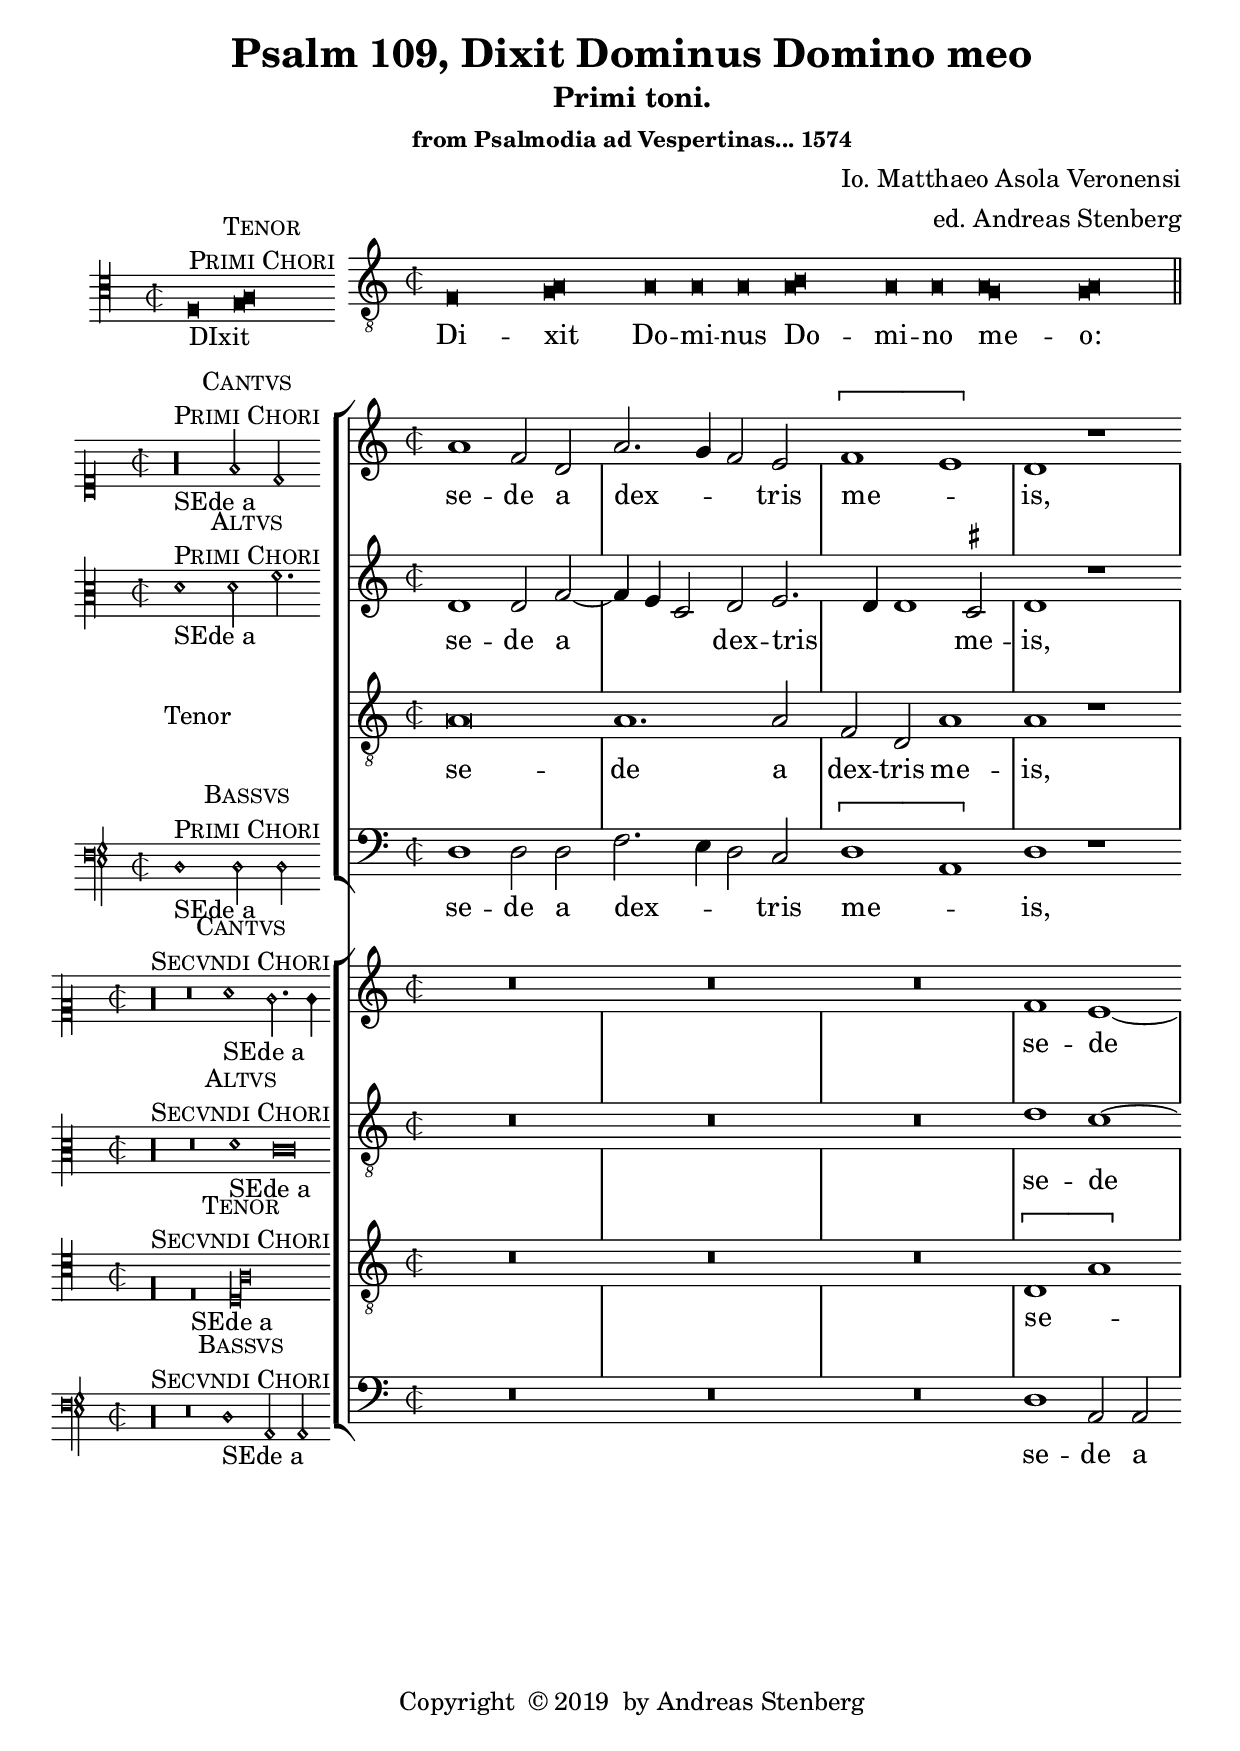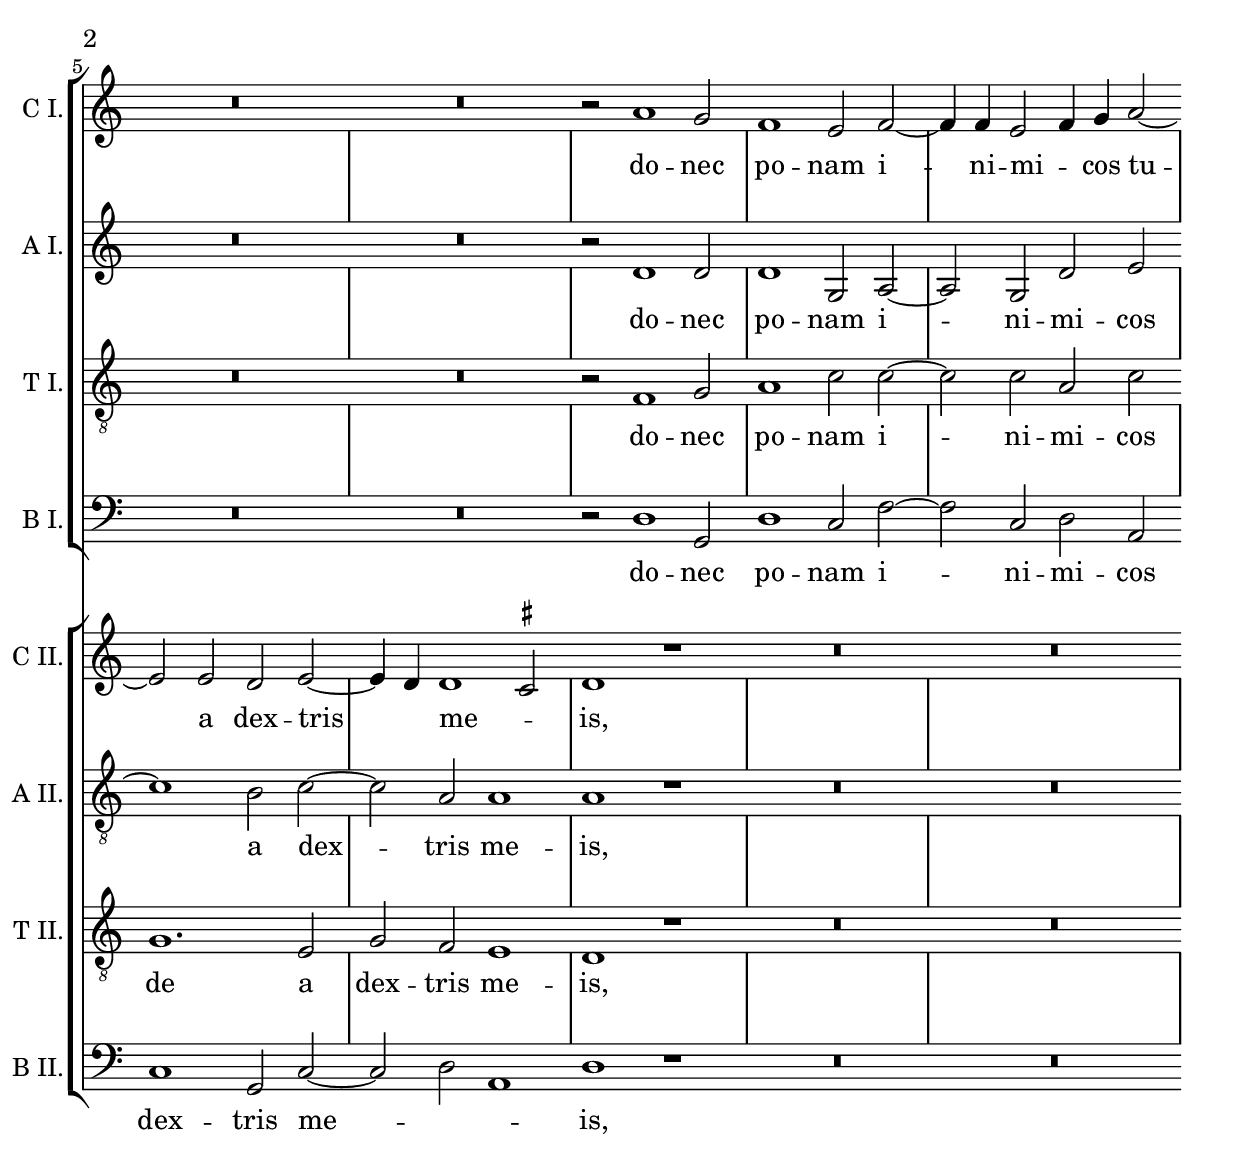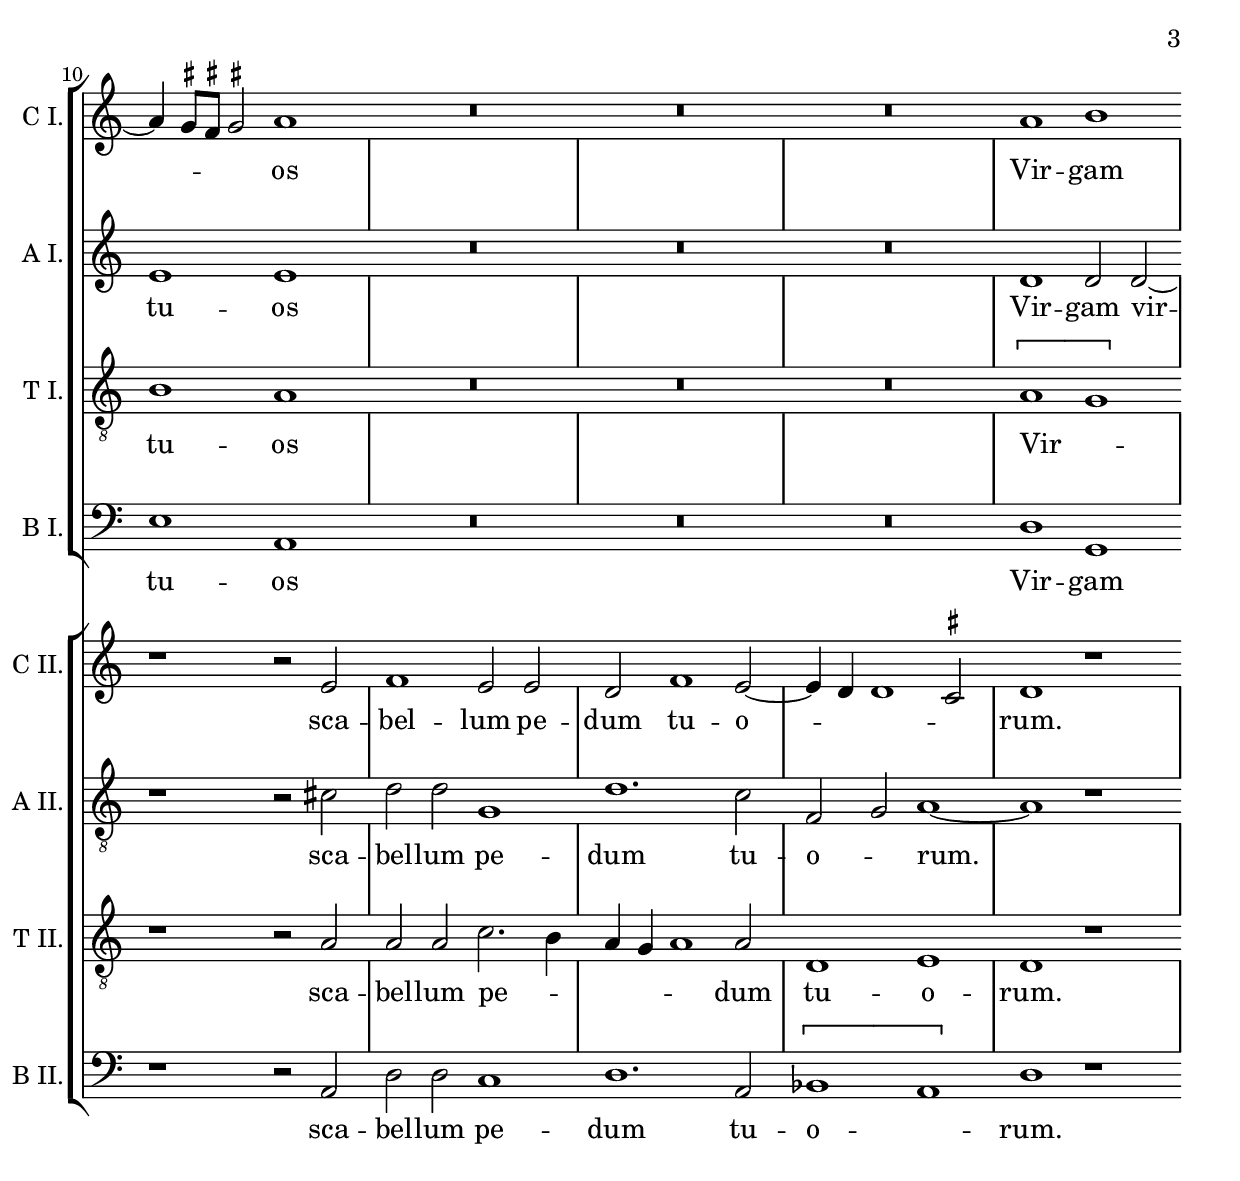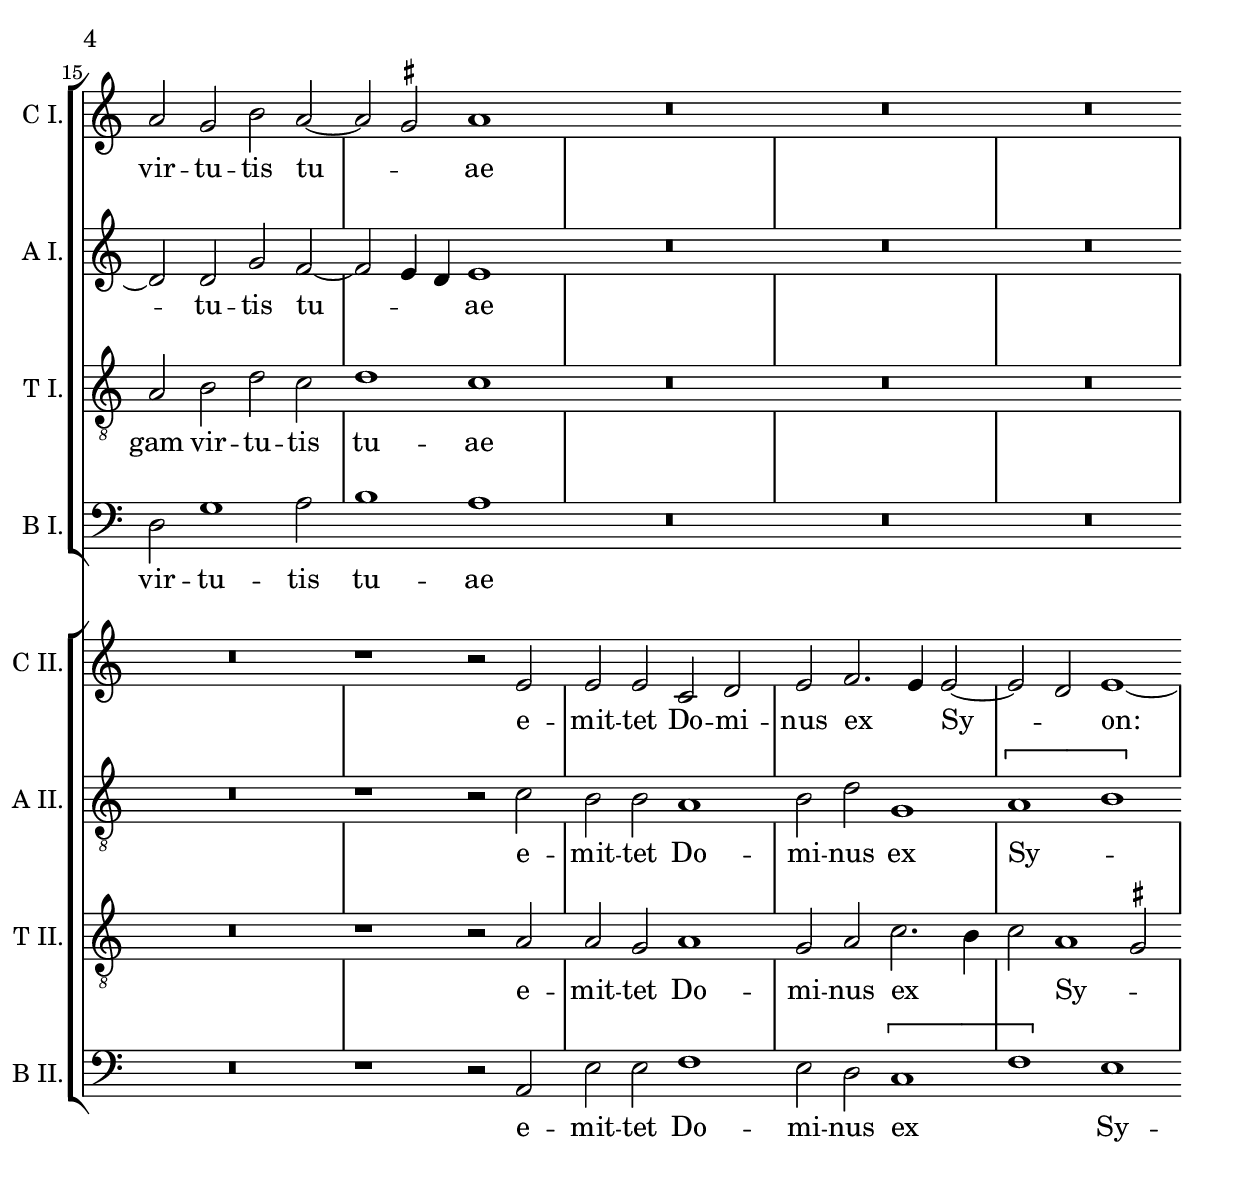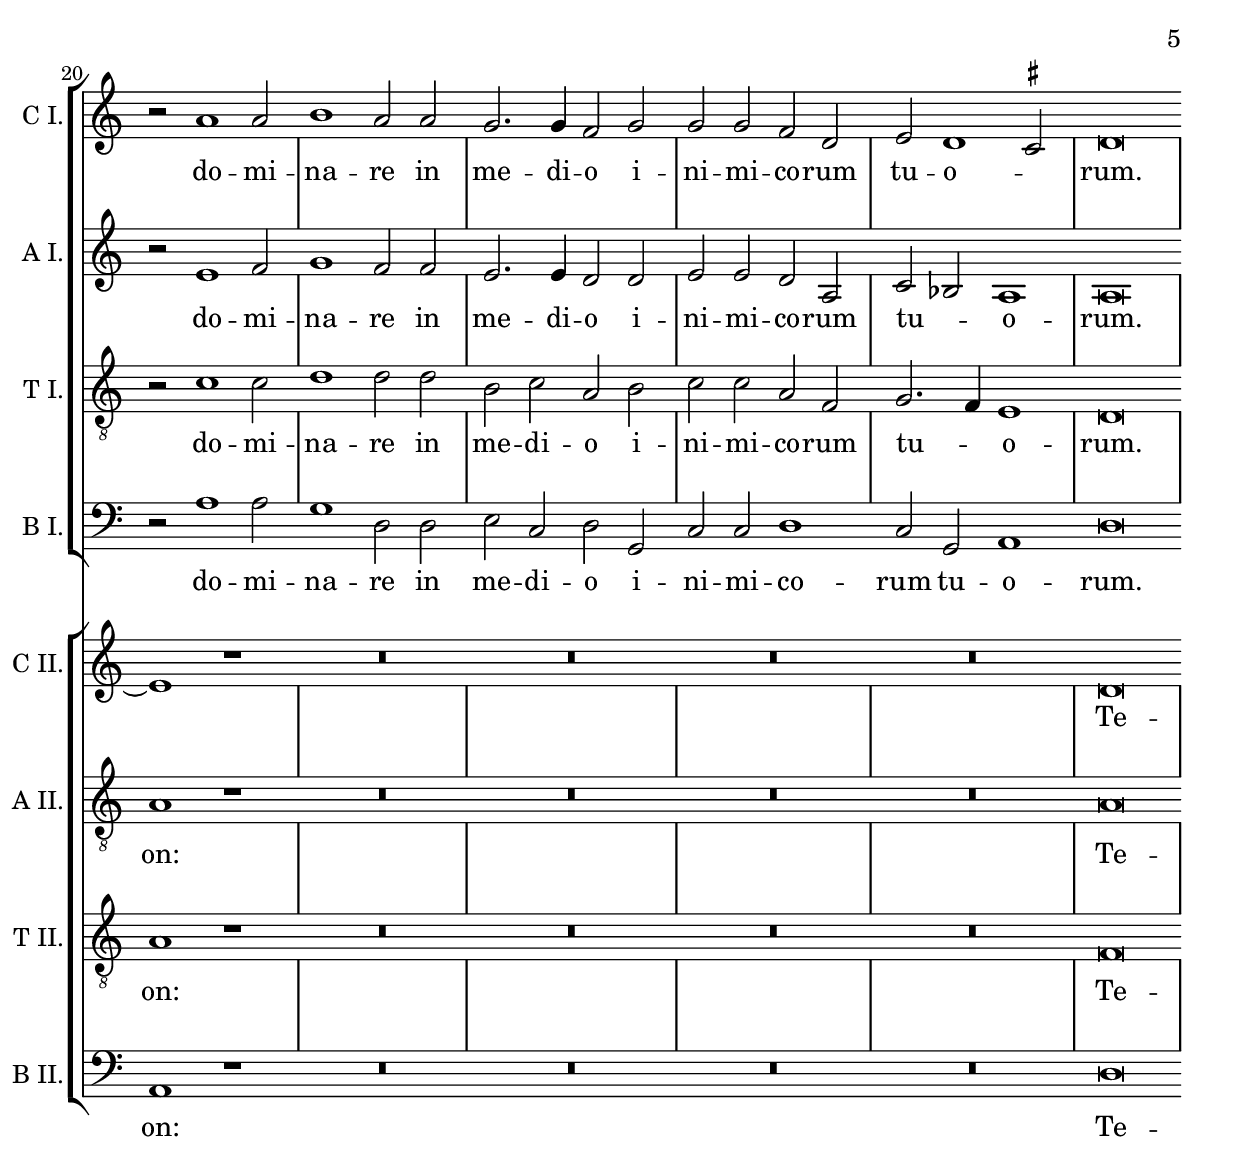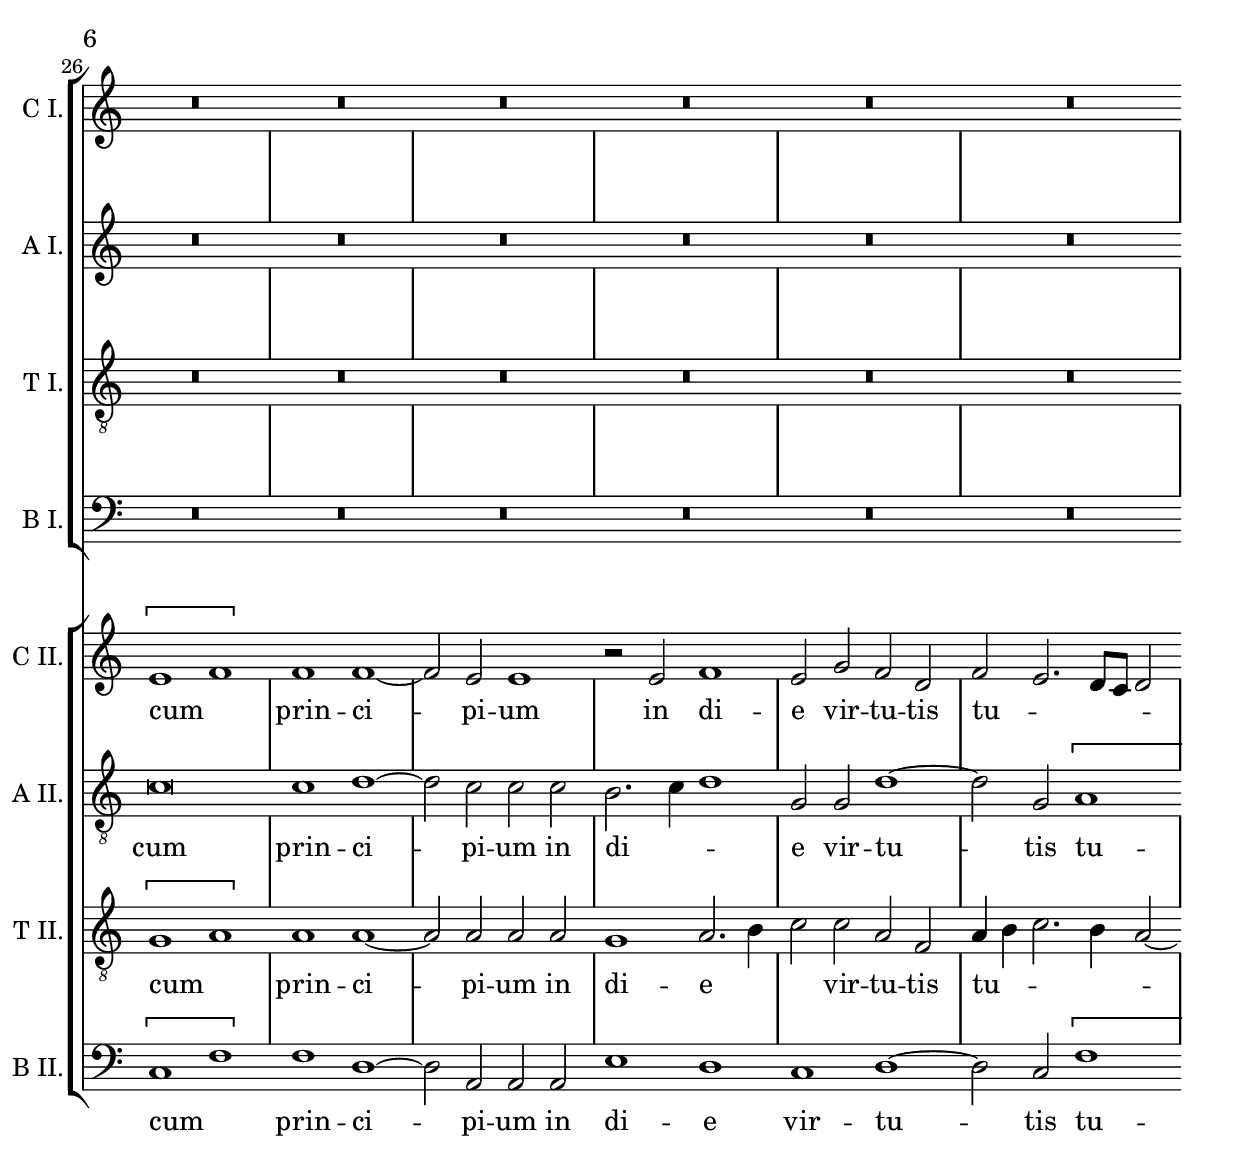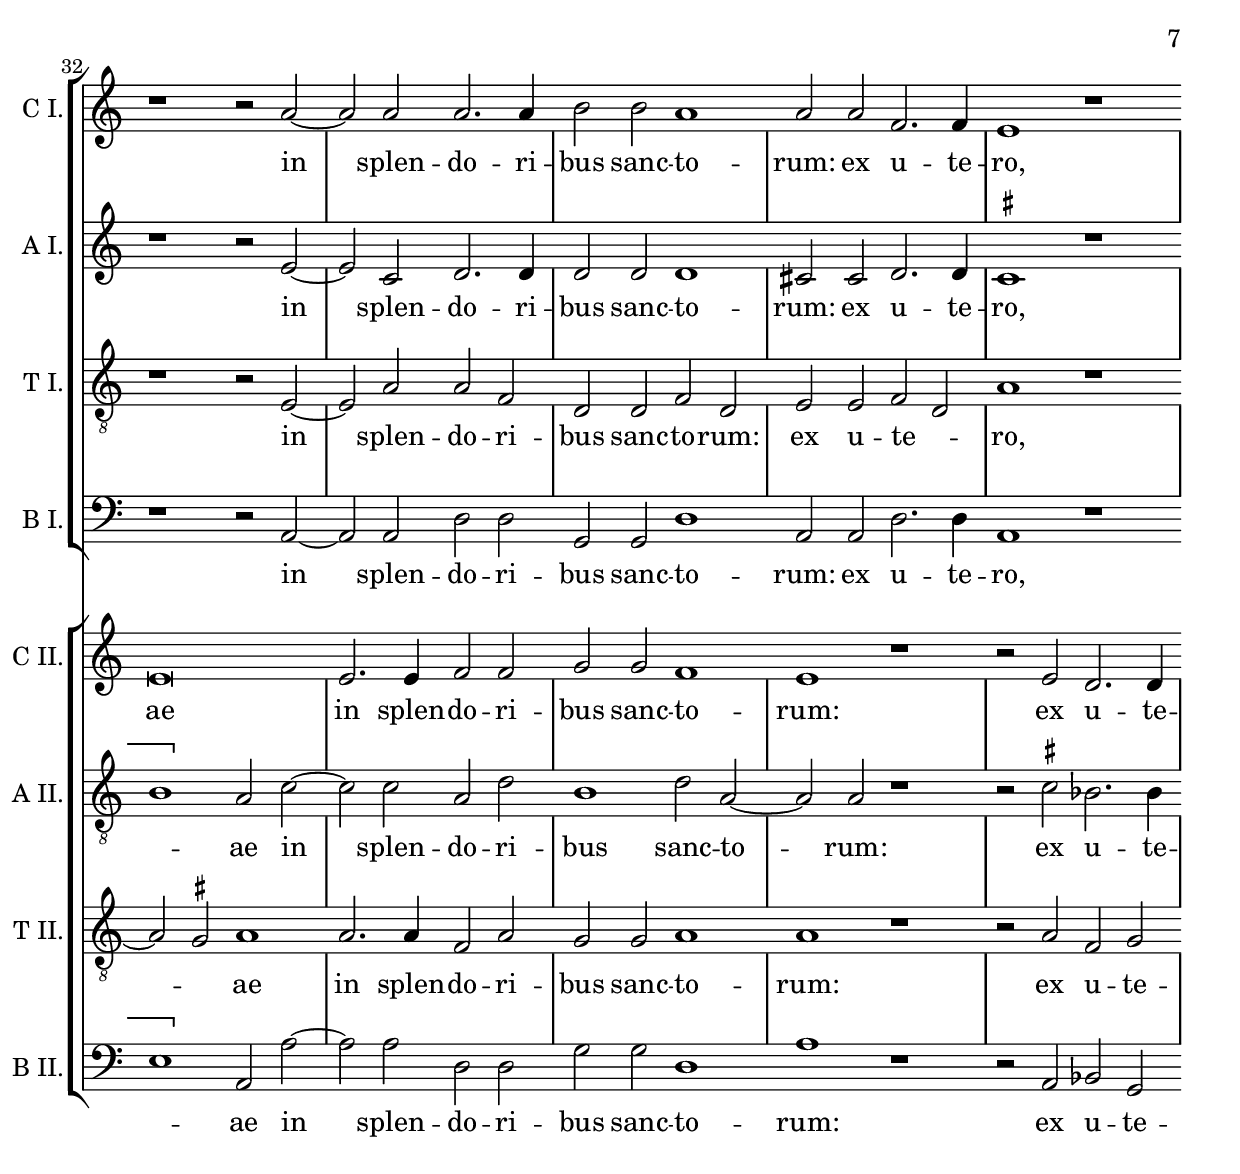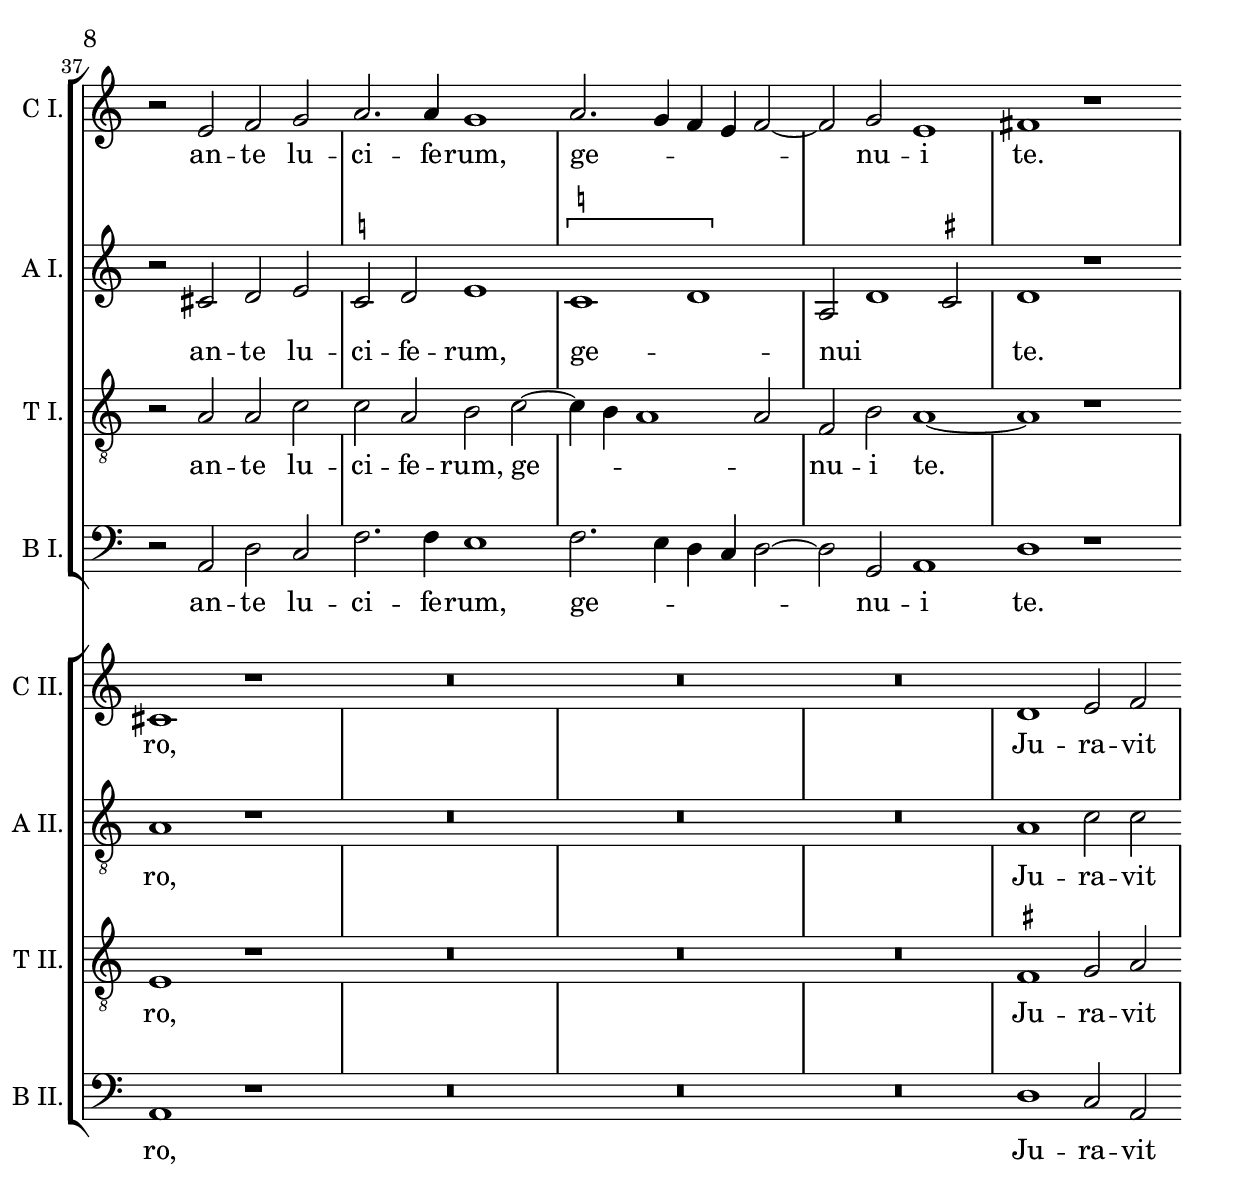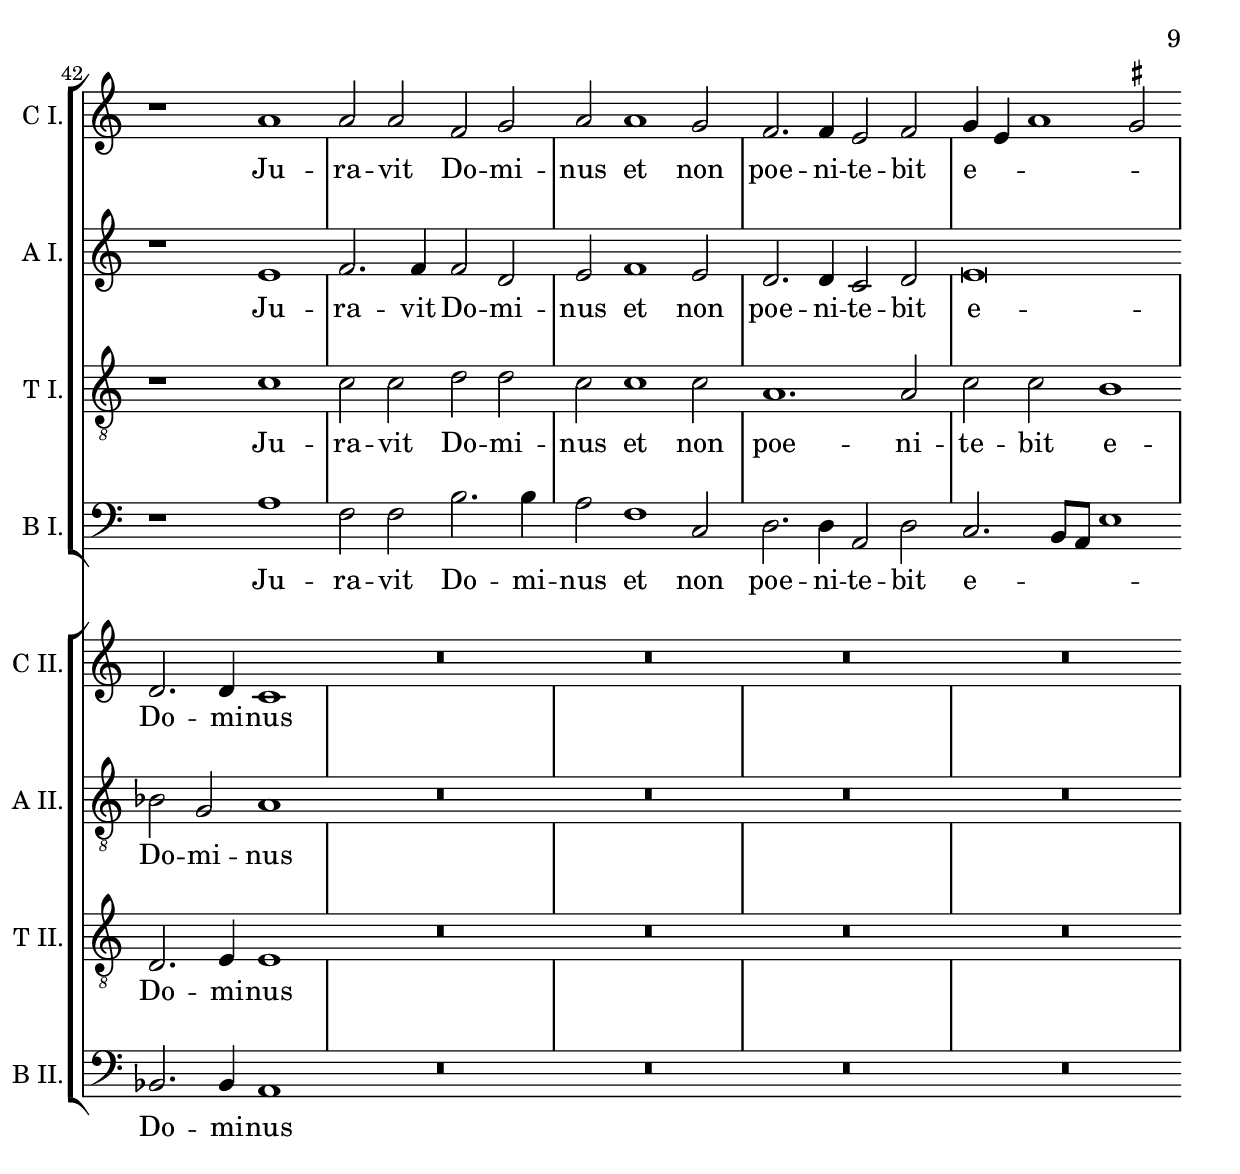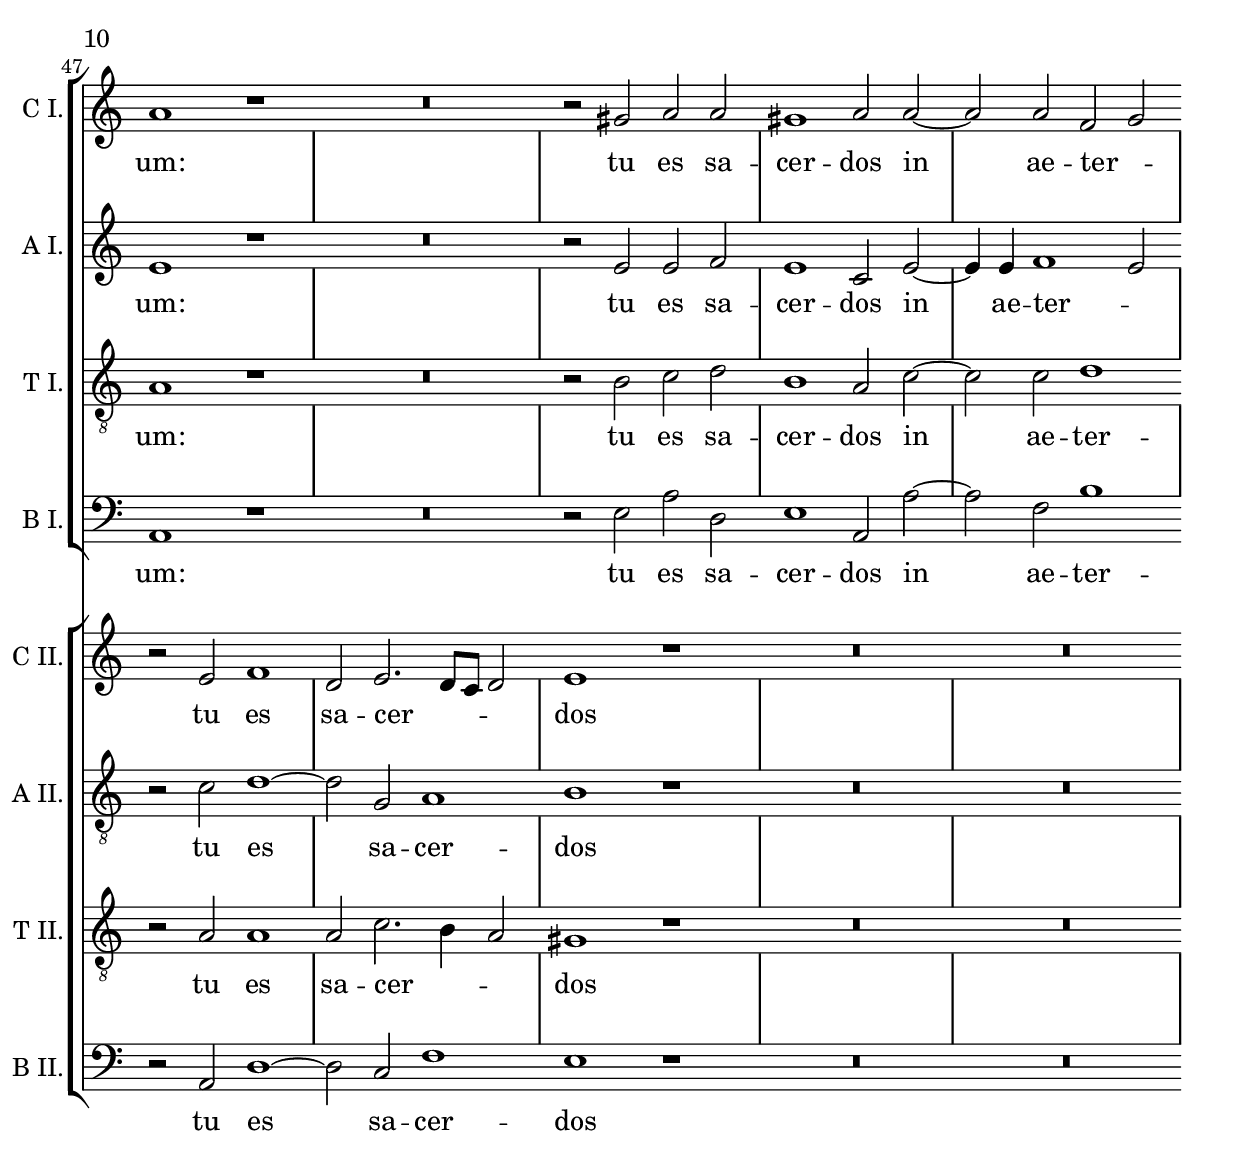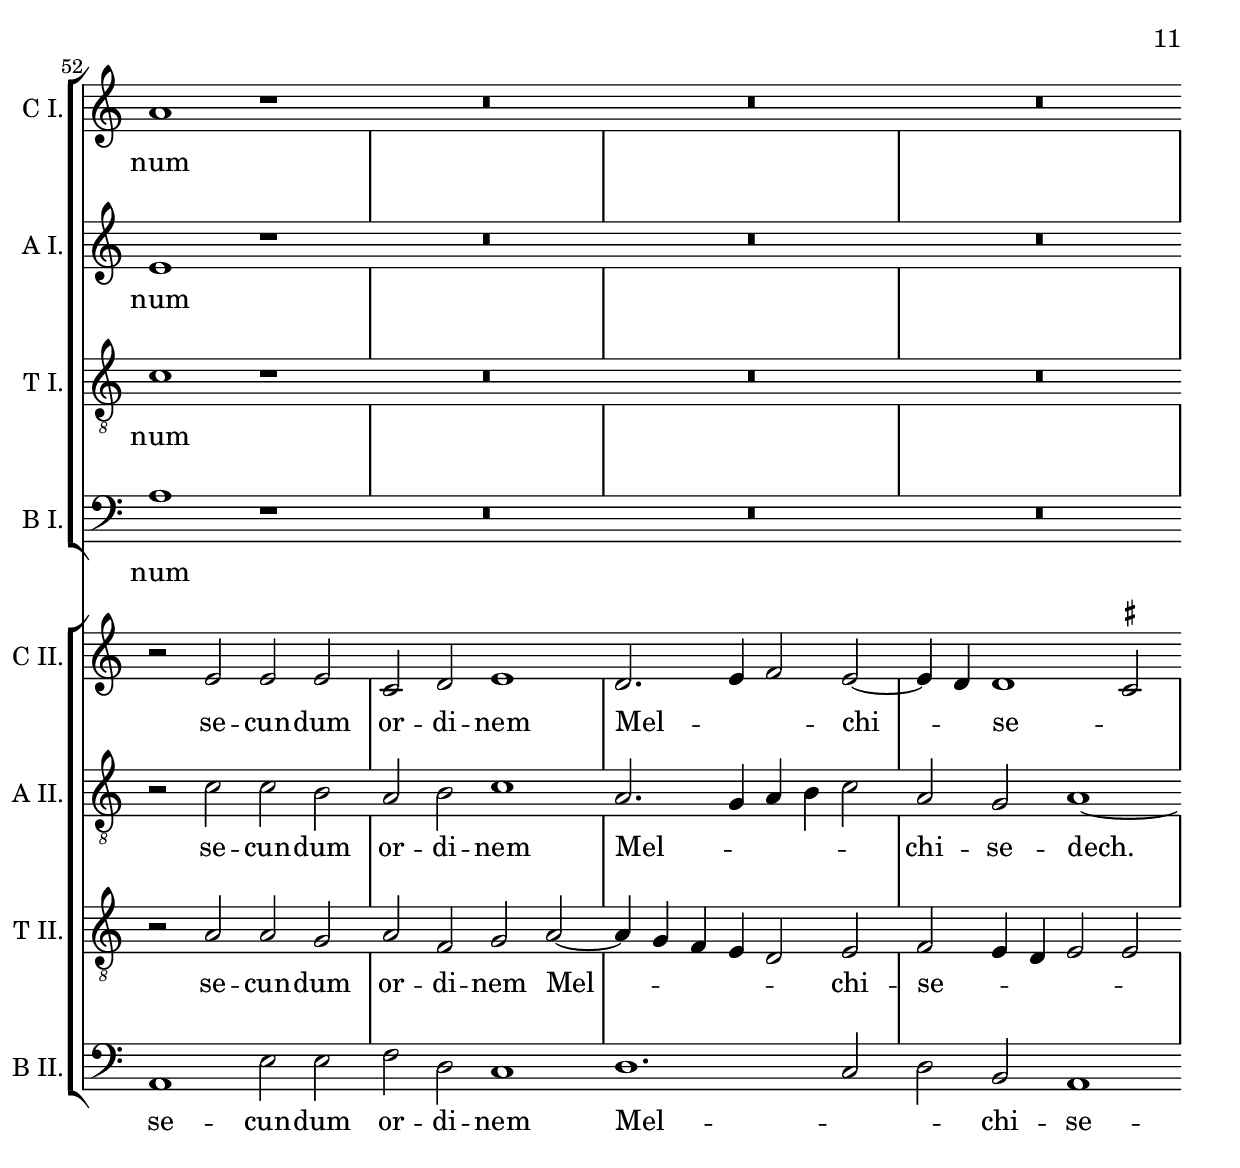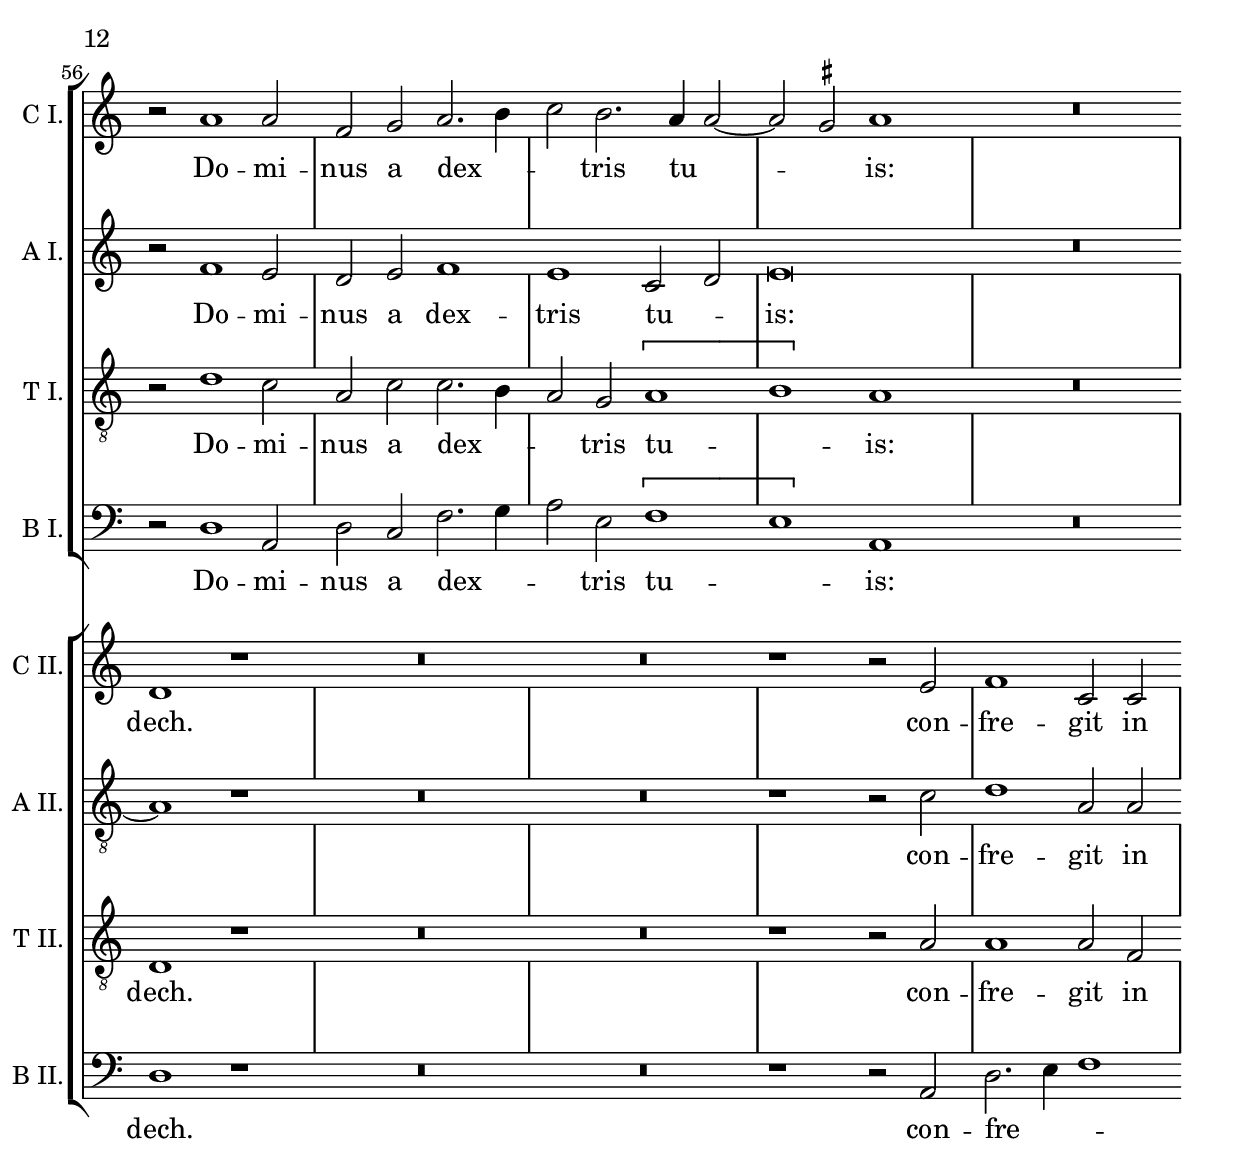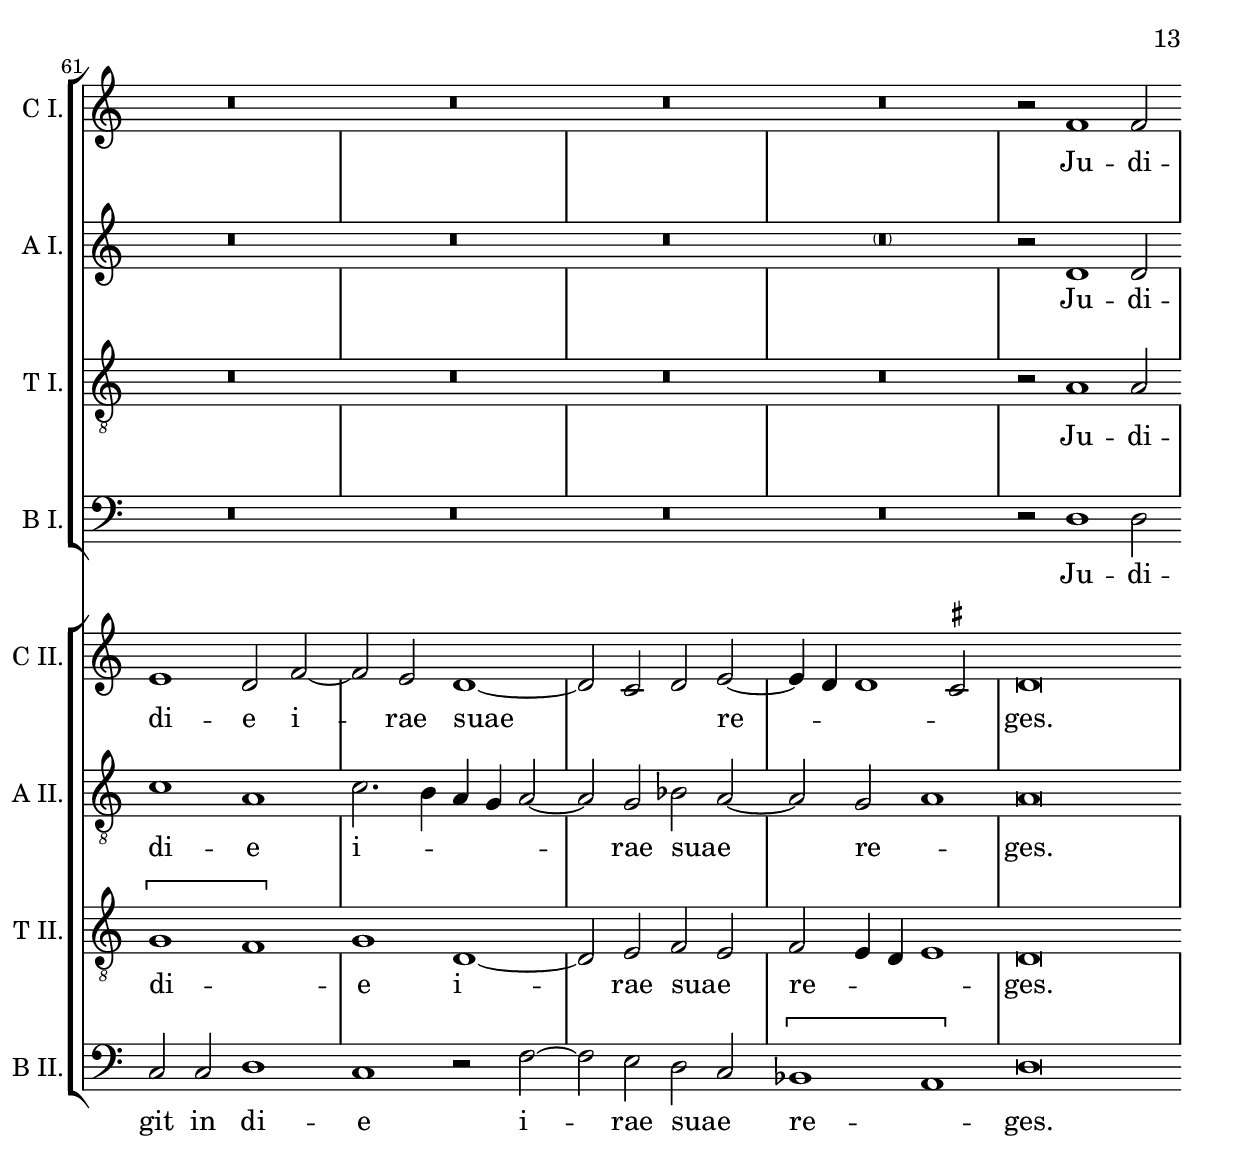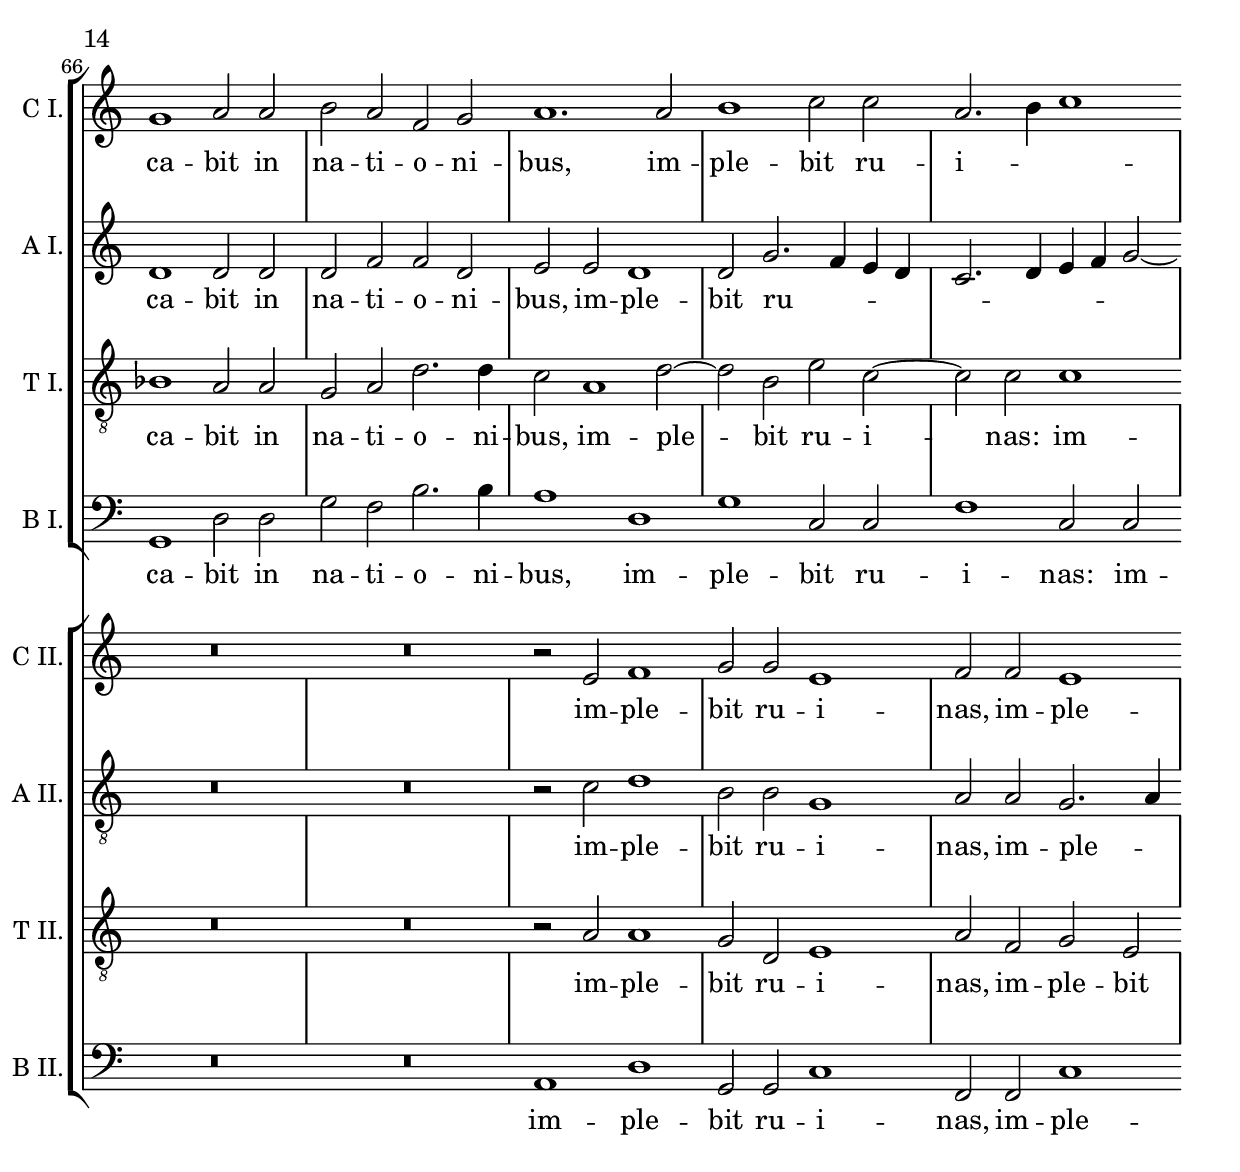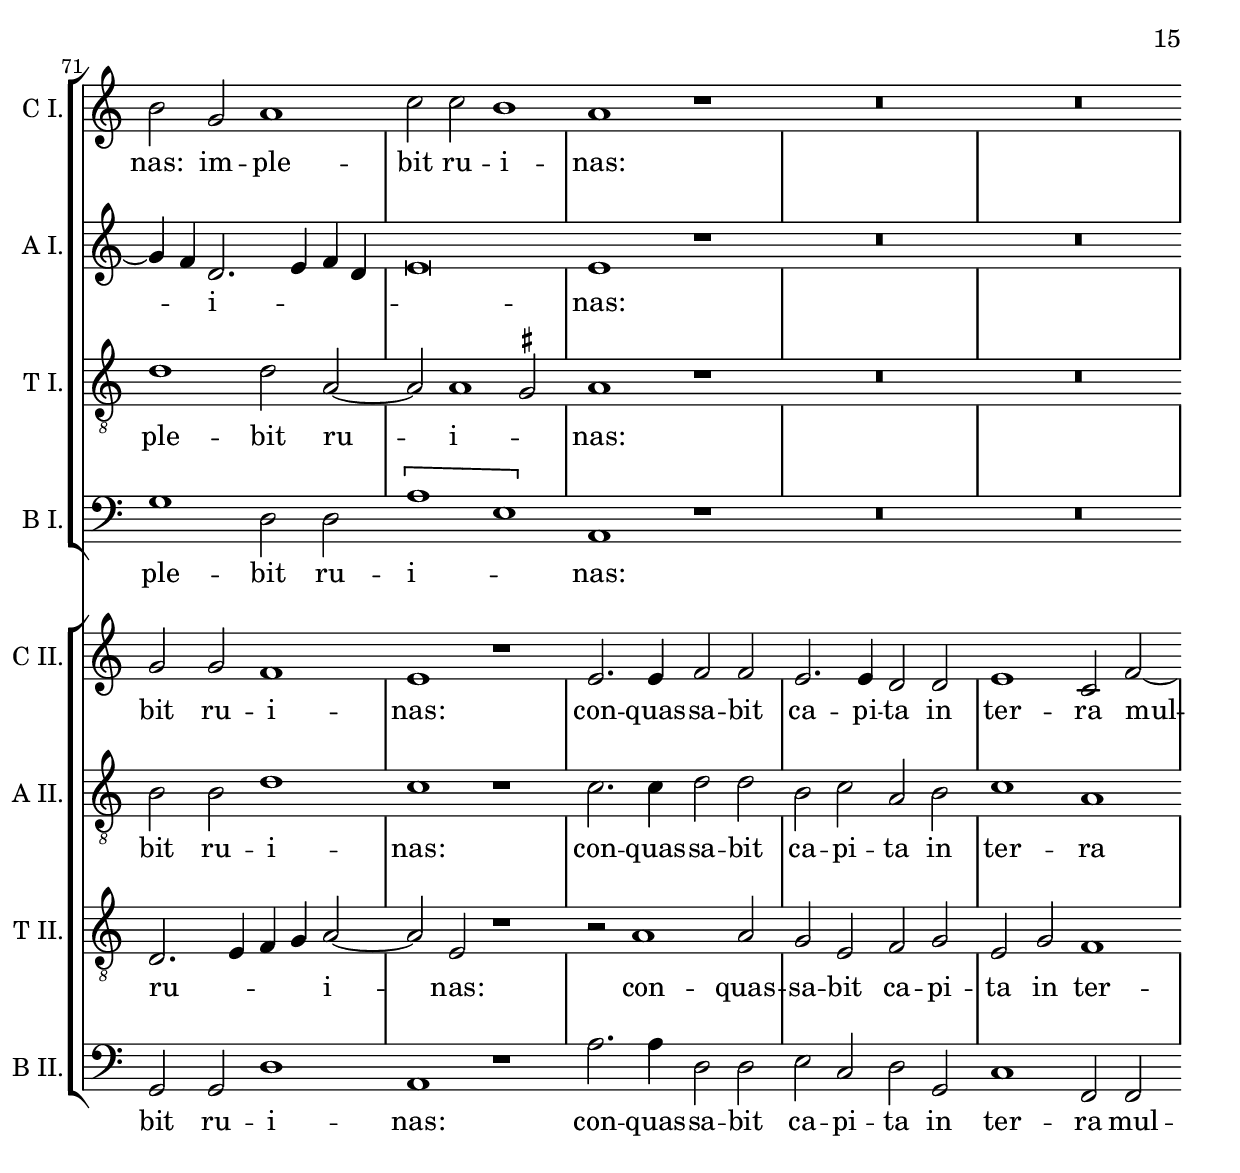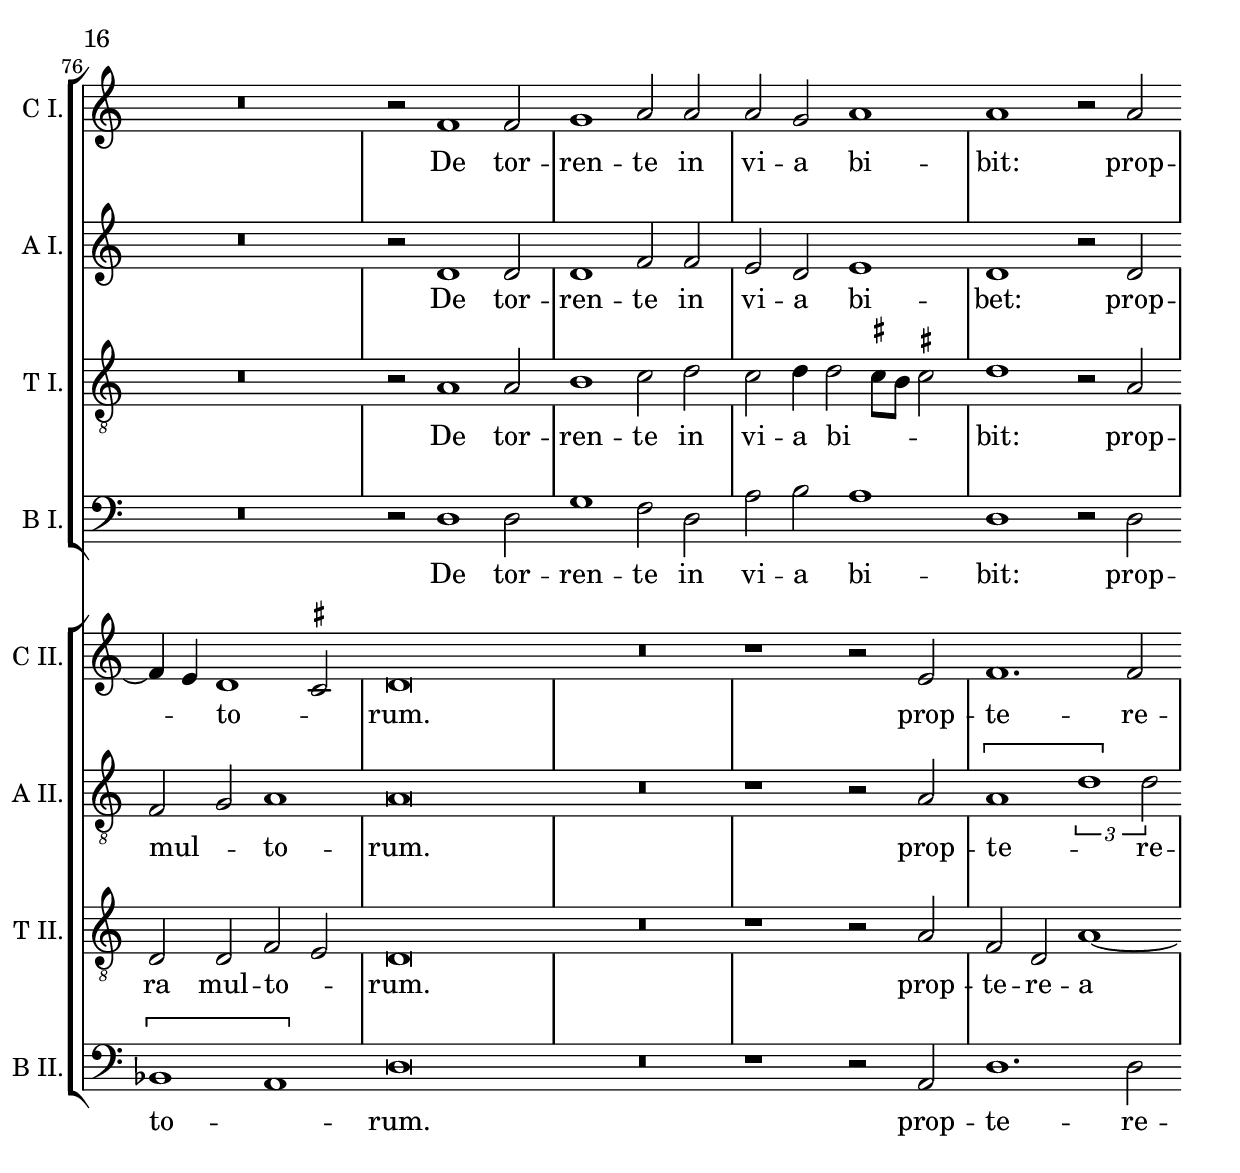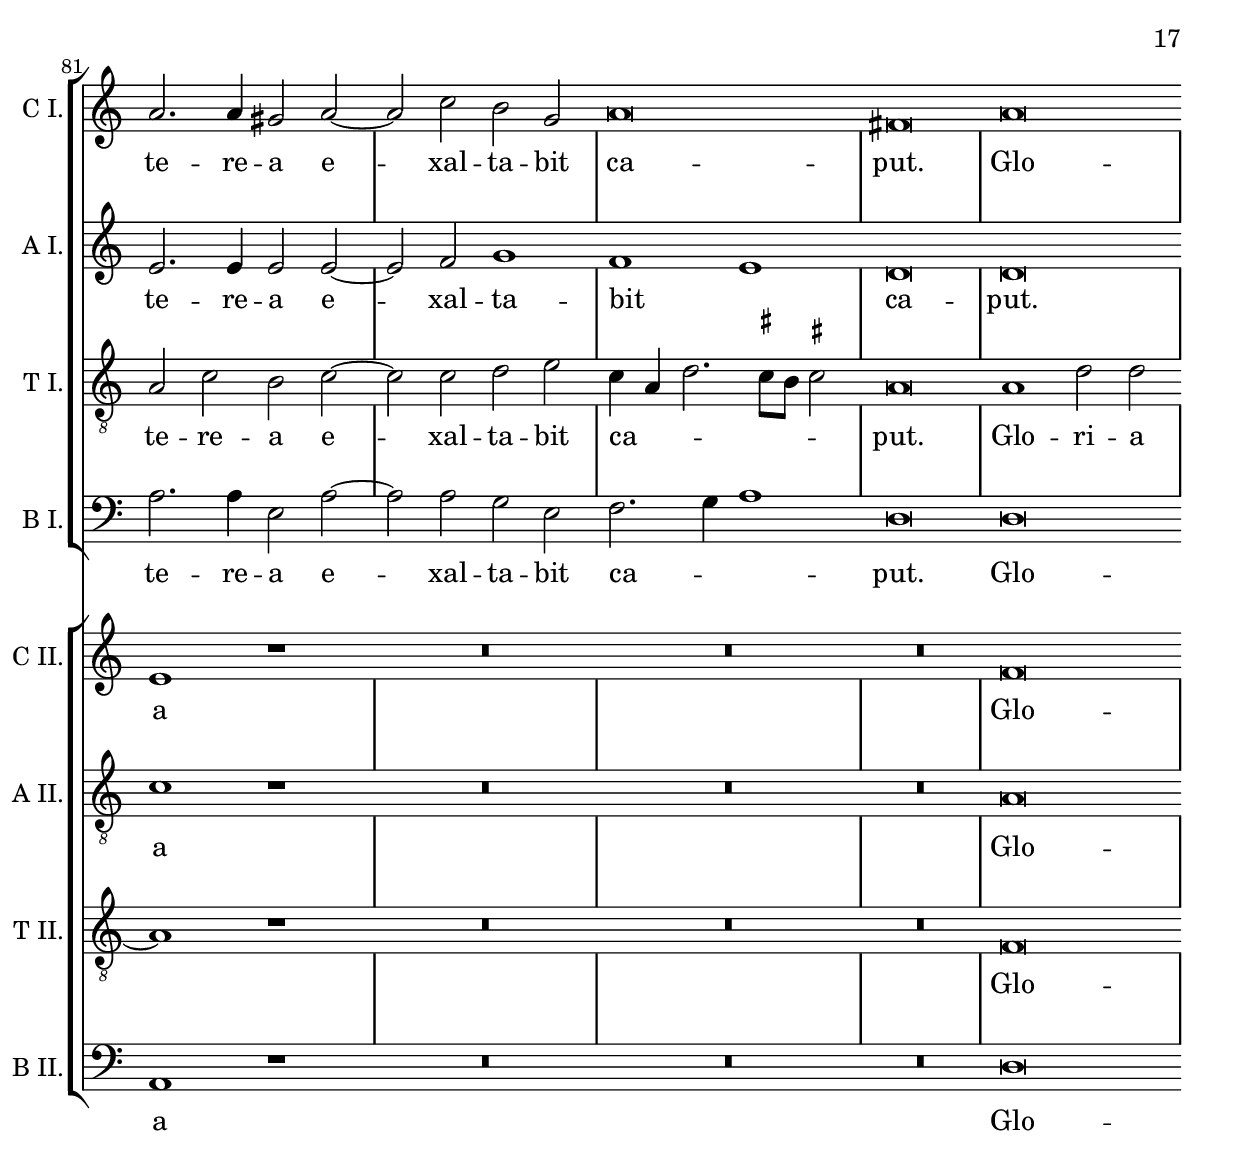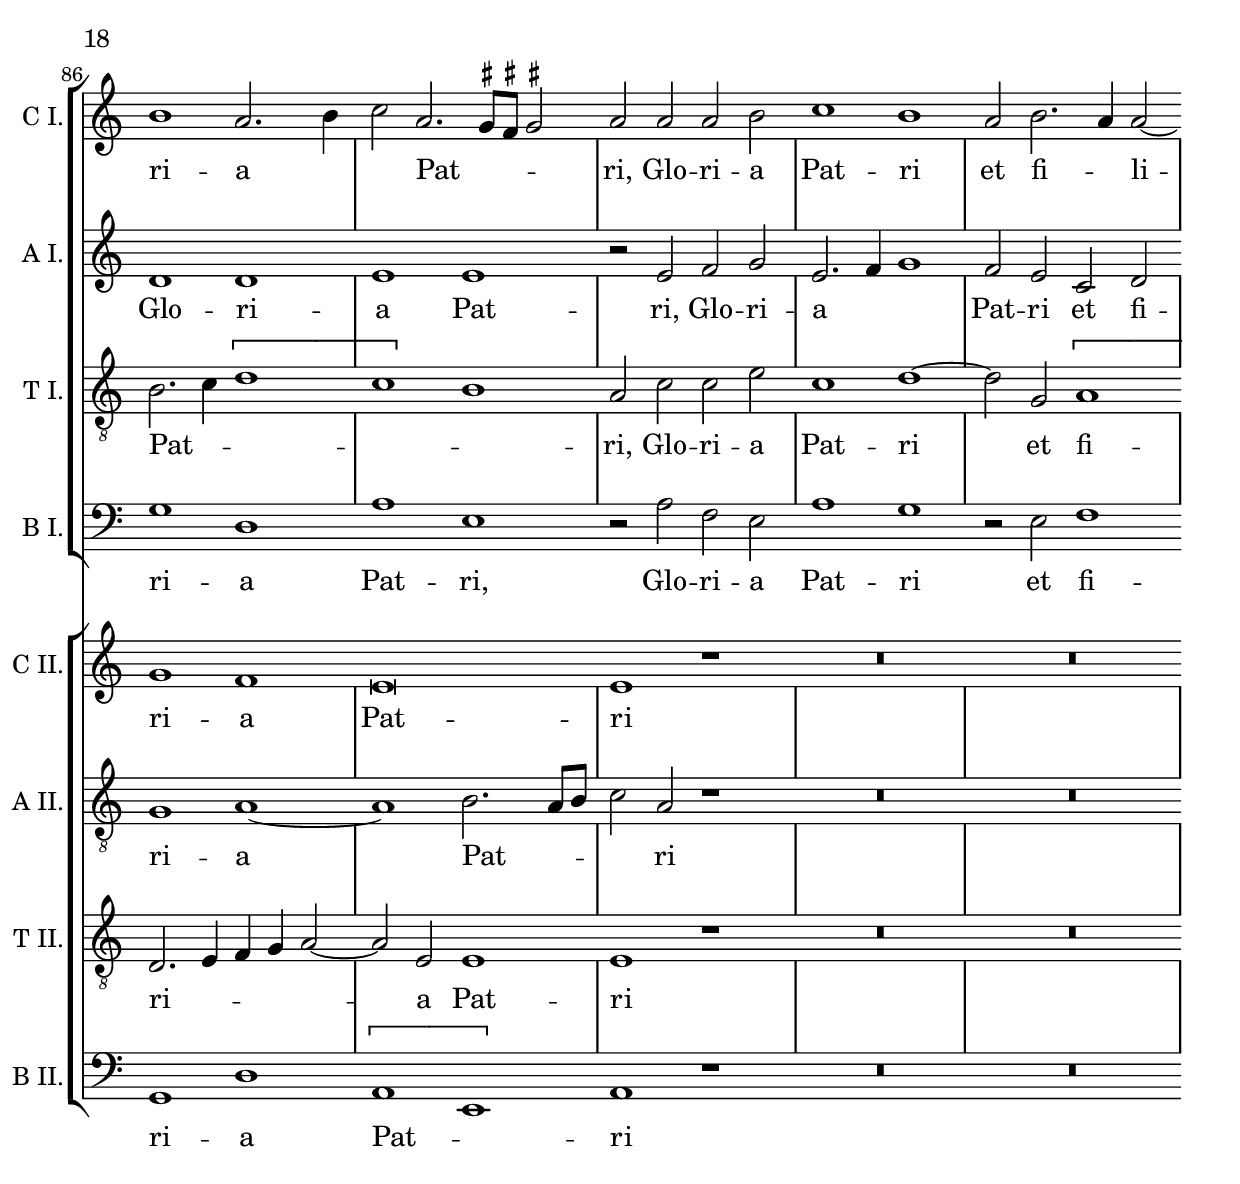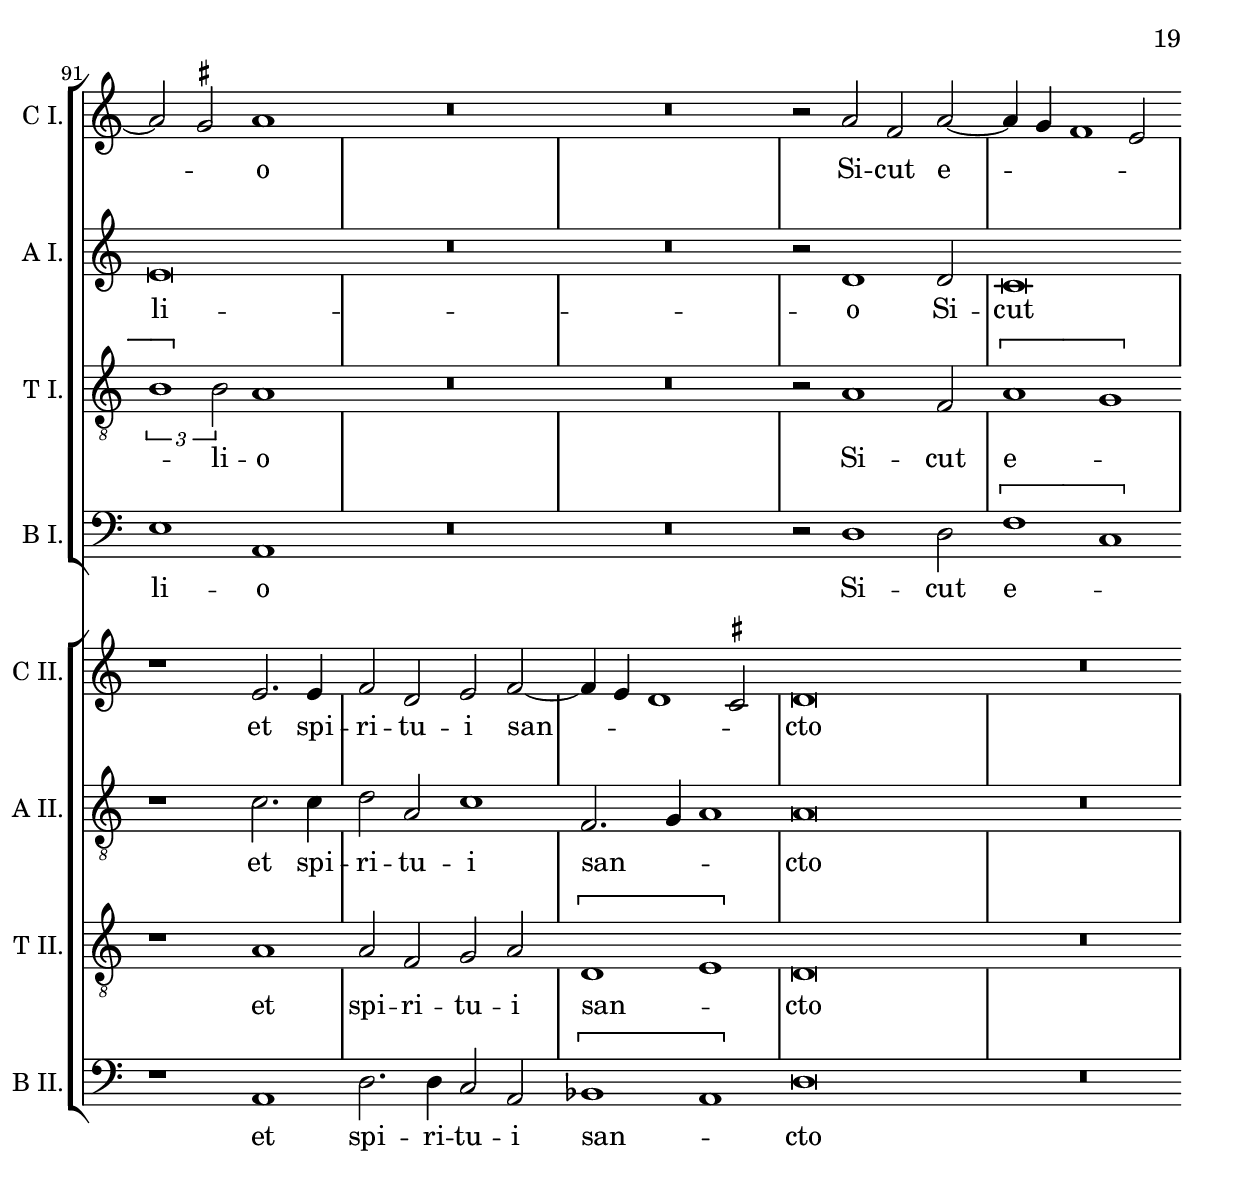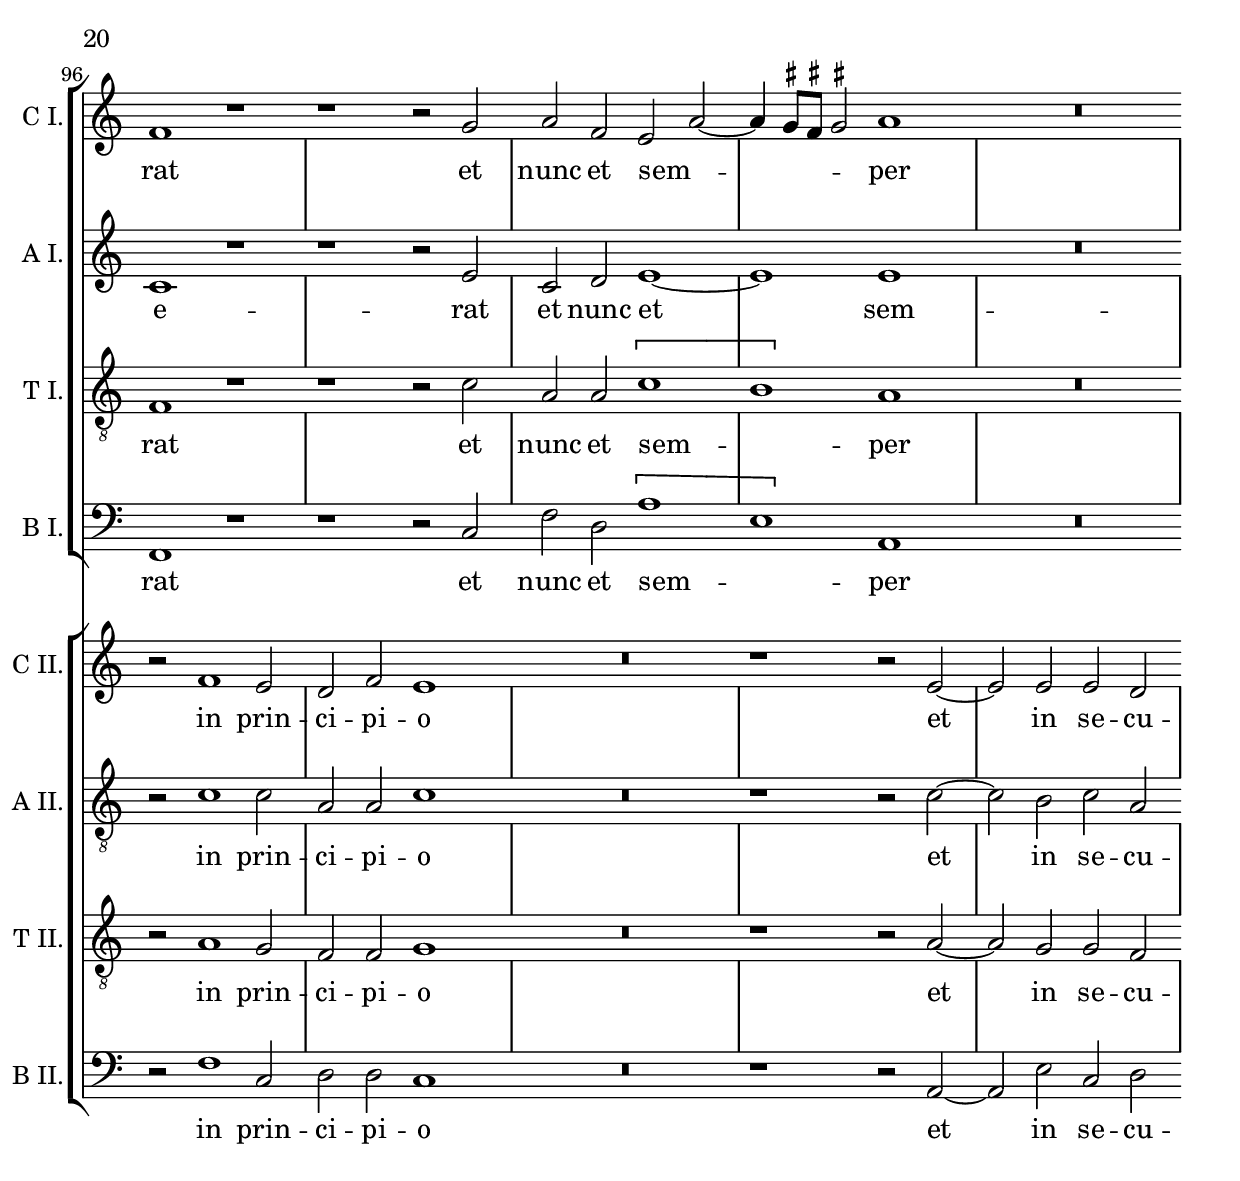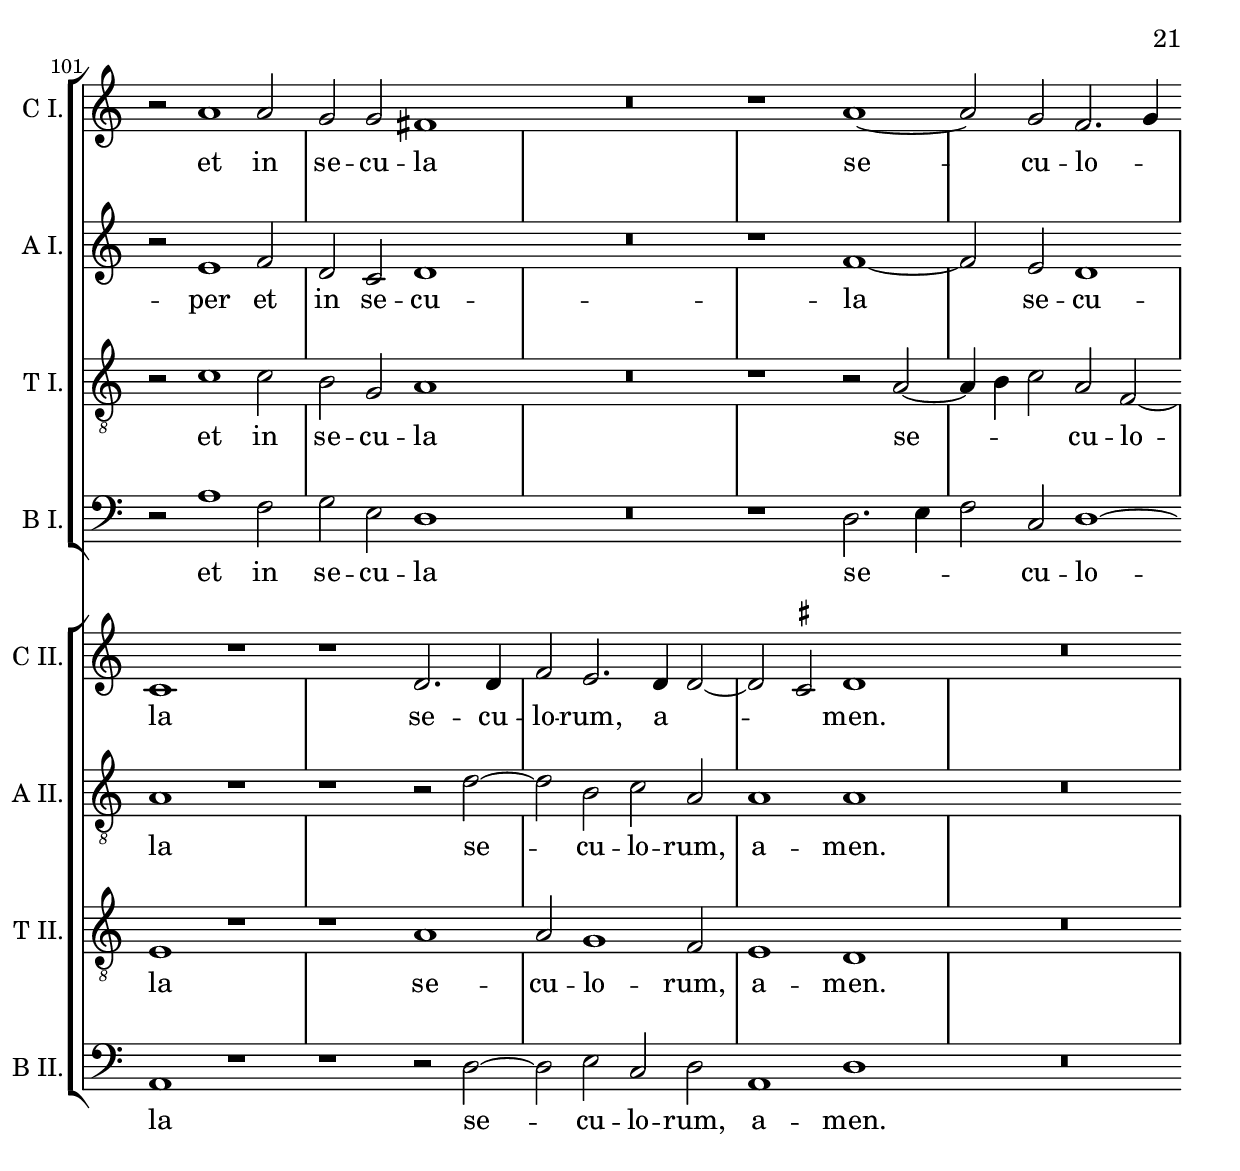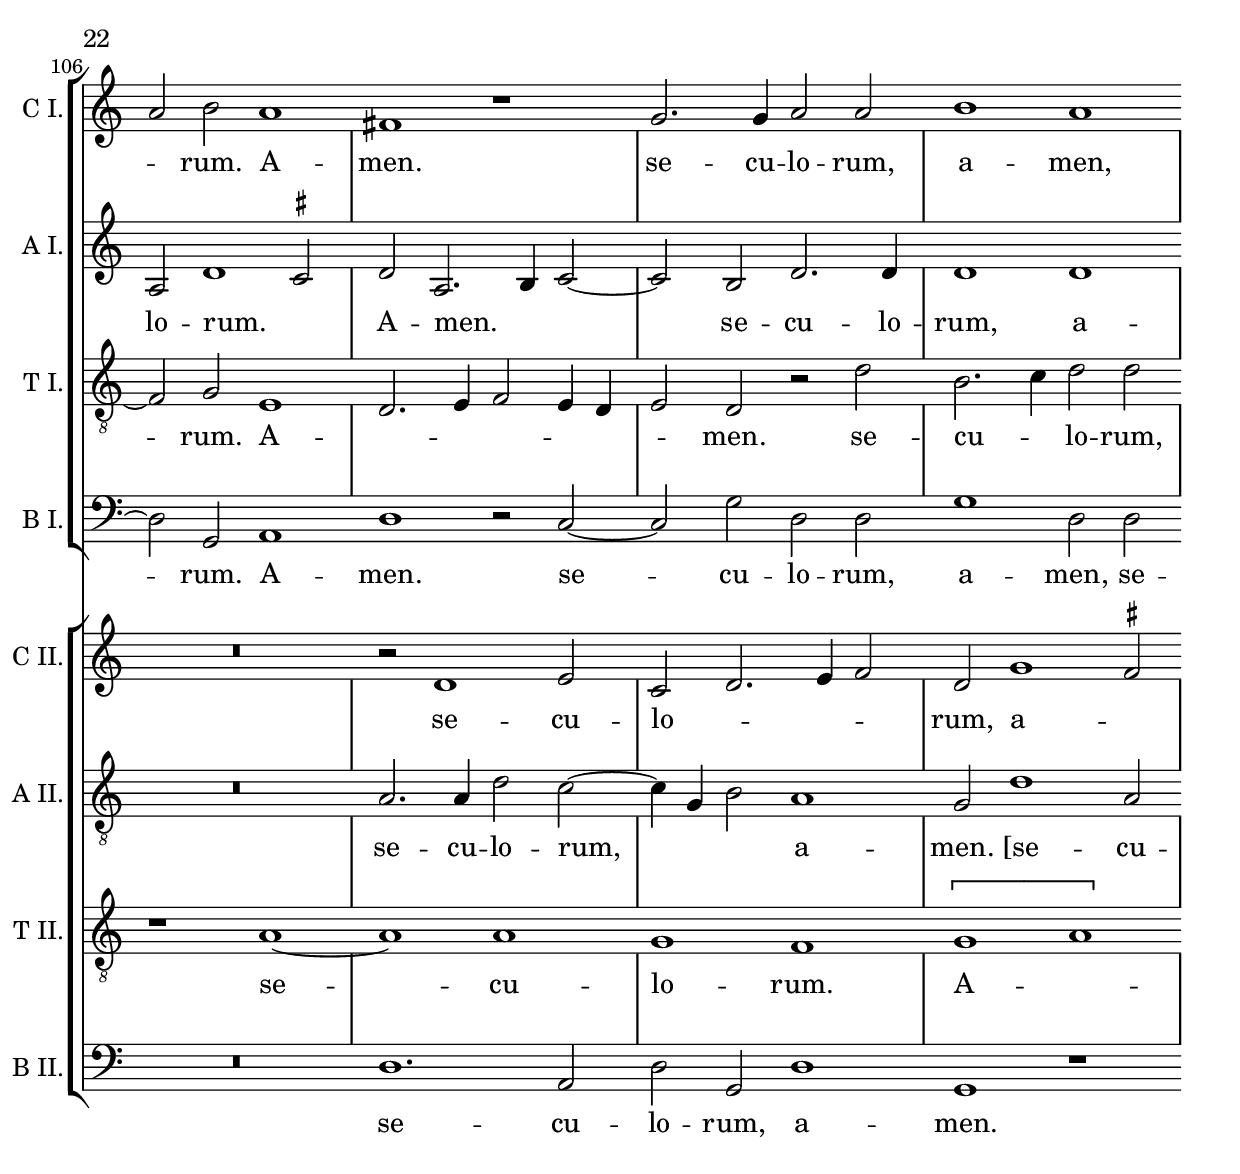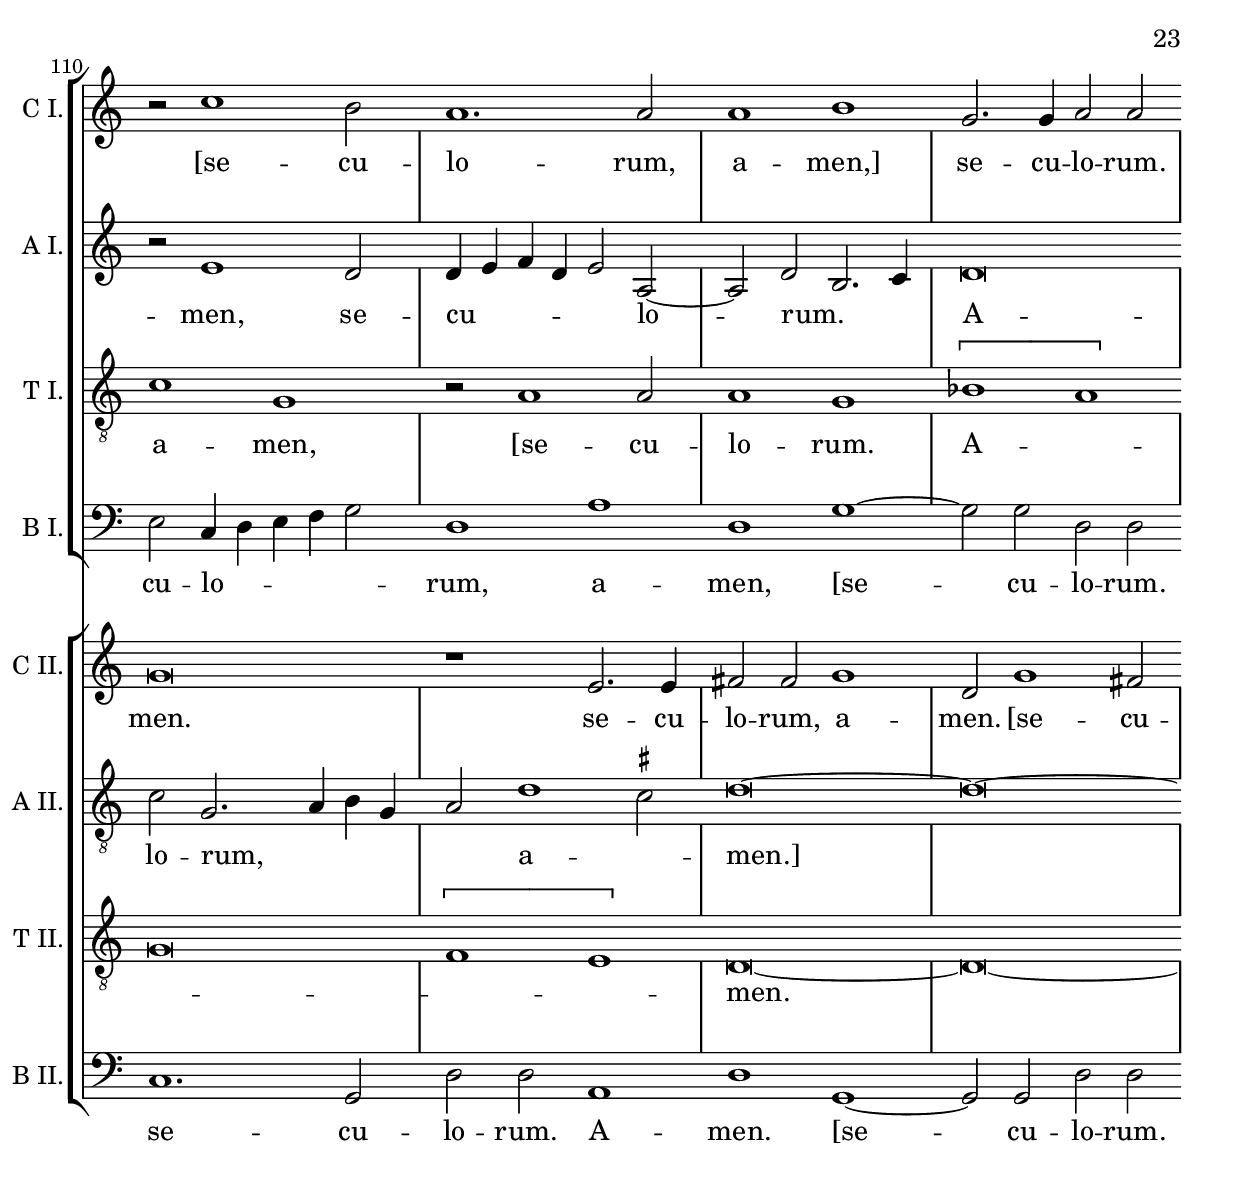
\version "2.18.0"
\include "deutsch.ly"
ficta = \once \set suggestAccidentals =##t
#(append! supported-clefs '(("mensural-f3" . ("clefs.mensural.f" 0 0))))
\header {
  title = "Psalm 109, Dixit Dominus Domino meo"
  subtitle = "Primi toni."
  subsubtitle = "from Psalmodia ad Vespertinas... 1574"
  composer = "Io. Matthaeo Asola Veronensi"
  arranger = "ed. Andreas Stenberg"
  poet = ""
  meter =""
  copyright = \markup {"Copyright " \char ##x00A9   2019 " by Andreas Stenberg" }
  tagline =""
}
#(set-global-staff-size 22)
global = {
  \override Staff.TimeSignature.style = #'mensural
  \key c \major
}

tenorMusicInton = \relative c' {
  \clef "G_8"
  \time 2/2
  \set Score.tempoHideNote = ##t
  \tempo \longa = 66
  \override Staff.BarLine.transparent = ##t 
  \override NoteHead.style = #'blackpetrucci
  \cadenzaOn
  f,\breve
  \[g\breve(
  a\breve)\]
  \repeat unfold 3 a\breve
  \[a\breve(
  h\breve)\]
  a\breve
  a\breve
  \override NoteHead.ligature-flexa = ##f
  \[a\longa(
  g)\]
  \[g\breve(
  a\breve)\]
  s\breve
  \bar "||"
  \revert Staff.BarLine.transparent
}
tenorWordsInton = \lyricmode {
  Di -- xit Do -- mi -- nus Do -- mi -- no me -- o:
}
%% Pdf p. 11
sopMusic = \relative c'' {

  \set Score.tempoHideNote = ##t
  \tempo 1 = 66
  \time 2/2
  \set Timing.measureLength = #(ly:make-moment 4/2)
  \tag #'inScores { \override Staff.BarLine.transparent = ##t }
  \tag #'inParts { \set Timing.defaultBarType = "!" }
  a1 f2 d2
  a'2.( g4 f2) e2
  \[f1( e1)\]
  d1 r1
  R\breve*2
  r2 a'1 g2
  f1 e2 f2~
  f4 f4 e2( f4) g4 a2~(
  a4 \ficta gis8 \ficta fis8 \ficta gis!2) a1
  R\breve*3
  a1 h1					%% end of first line in orig
  a2 g2 h2 a2~(
  a2\ficta gis2) a1
  R\breve*3
  r2 a1 a2
  h1 a2 a2
  g2. g4 f2 g2
  g2 g2 f2 d2
  e2 d1( \ficta cis2)
  d\breve
  R\breve*6
  r1 r2 a'2~
  a2 a2 a2. a4
  h2 h2 					%% end of second line.
  a1
  a2 a2 f2. f4
  e1 r1
  r2 e2 f2 g2
  a2. a4 g1
  a2.( g4 f4 e4 f2~
  f2) g2 e1
  fis1 r1
  r1 a1
  a2 a2 f2 g2
  a2 a1 g2
  f2. f4					%% end of third line
  e2 f2
  g4( e4 a1 \ficta gis2)
  a1 r1
  R\breve
  r2 gis2 a2 a2
  gis1 a2 a2~
  a2 a2 f2( g2)
  a1 r1
  R\breve*3
  r2 a1 a2
  f2 g2 a2.( h4
  c2) h2. a4( a2~
  a2 \ficta gis2)					%% endd of fourth line
  a1
  R\breve*5
  r2 f1 f2
  g1 a2 a2
  h2 a2 f2 g2
  a1. a2
  h1 c2 c2
  a2.( h4 c1)
  h2 g2 a1
  c2 c2 h1
  a1 r1
  R\breve*3
  r2 f1 f2
  g1					%% end of fifth line
  a2 a2
  a2 g2 a1
  a1 r2 a2
  a2. a4 gis2 a2~
  a2 c2 h2 g2
  a\breve
  fis\breve
  a\breve
  h1 a2.( h4
  c2) a2.( \ficta gis8 \ficta fis8 \ficta gis!2)
  a2 a2 a2 h2
  c1					%% end of sixth line
  h1
  a2 h2.( a4) a2~(
  a2 \ficta  gis2) a1
  R\breve*2
  r2 a2 f2 a2~(
  a4 g4 f1 e2)
  f1 r1
  r1 r2 g2
  a2 f2 e2( a2~
  a4 \ficta gis8 \ficta fis8 \ficta gis!2) a1
  R\breve
  r2 a1 a2
  g2 g2 fis1
  R\breve				%% end of sewenth line
  r1 a1~
  a2 g2 f2.( g4
  a2) h2 a1
  fis1 r1
  g2. g4 a2 a2
  h1 a1
  r2 c1 h2
  a1. a2
  a1  h1
  g2. g4 a2 a2
  b\breve
  \cadenzaOn
  a\longa
  \revert Staff.BarLine.transparent
  \bar "||"
}
sopWords = \lyricmode {
  %  Psalmus David. Dixit Dominus Domino meo:
  se -- de a dex -- tris me -- is,

  do -- nec po -- nam i -- ni -- mi -- cos tu -- os
  %sca -- bel -- lum pe -- dum tuo -- rum.
  Vir -- gam vir -- tu -- tis tu -- ae
  %emit -- tet Do -- mi -- nus ex Sion:
  do -- mi -- na -- re in me -- di -- o
  i -- ni -- mi -- co -- rum tu -- o -- rum.
  % Te -- cum prin -- ci -- pium in die vir -- tu -- tis tuae
  in splen -- do -- ri -- bus sanc -- to -- rum:
  ex u -- te -- ro, an -- te lu -- ci -- fe -- rum, ge -- nu -- i te.
  Ju -- ra -- vit Do -- mi -- nus et non poe -- ni -- te -- bit e -- um: tu es sa -- cer -- dos in ae -- ter -- num
  %se -- cun -- dum or -- di -- nem Mel -- chi -- se -- de -- ch.
  Do -- mi -- nus a dex -- tris tu -- is:
  %con -- fre -- git in die irae suae re -- ges.
  Ju -- di -- ca -- bit in na -- ti -- o -- ni -- bus,
  im -- ple -- bit ru -- i -- nas:
  im -- ple -- bit ru -- i -- nas:
  % 5con -- quas -- sa -- bit ca -- pi -- ta in ter -- ra mul -- to -- rum.
  De tor -- ren -- te in vi -- a bi -- bit:
  prop -- te -- re -- a e -- xal -- ta -- bit ca -- put.

  Glo -- ri -- a Pat -- ri,
  Glo -- ri -- a Pat -- ri et fi -- li -- o
  Si -- cut e -- rat
  et nunc et sem -- per
  et in se -- cu -- la se -- cu -- lo -- rum.
  A -- men.
  se -- cu -- lo -- rum, a -- men,
  [se -- cu -- lo -- rum, a -- men,]
  se -- cu -- lo -- rum.
  A -- men.
}
%%PDF p. 51
altoMusic = \relative c' {
  \tag #'inScores { \override Staff.BarLine.transparent = ##t }
  \tag #'inParts { \set Timing.defaultBarType = "!" }
  d1 d2 f2~(
  f4 e4 c2) d2
  e2.( d4 d1) \ficta cis2
  d1 r1
  R\breve*2
  r2 d1 d2
  d1 g,2 a2~
  a2 g2 d'2 e2
  e1 e1
  R\breve*3					%% end of first line in orig.
  d1 d2 d2~
  d2 d2 g2 f2~(
  f2 e4 d4) e1
  R\breve*3
  r2 e1 f2
  g1 f2 f2
  e2. e4 d2 d2
  e2 e2 d2 a2
  c2( b2) a1
  a\breve
  R\breve*6
  r1						%% end of second line
  r2 e'2~
  e2 c2 d2. d4
  d2 d2 d1
  cis2 cis2 d2. d4
  \ficta cis1 r1
  r2 cis2 d2 e2
  \ficta c!2 d2 e1
  \ficta \[c!1( d1)\]
  a2( d1 \ficta cis2)
  d1 r1
  r1 e1
  f2. f4					%% end of third line
  f2 d2
  e2 f1 e2
  d2. d4 c2 d2
  e\breve
  e1 r1
  R\breve
  r2 e2 e2 f2
  e1 c2 e2~
  e4 e4 f1( e2)
  e1 r1
  R\breve*3
  r2 f1 e2
  d2 e2 f1
  e1						%% end of fourth line
  c2( d2)
  e\breve
  R\breve*4
  \parenthesize R\breve
  r2 d1 d2
  d1 d2 d2
  d2 f2 f2 d2
  e2 e2 d1
  d2 g2.( f4 e4 d4
  c2. d4 e4 f4 g2~
  g4 f4) d2.( e4 f4 d4					%% end of fifth line
  e\breve)
  e1 r1
  R\breve*3
  r2 d1 d2
  d1 f2 f2
  e d2 e1
  d1 r2 d2
  e2. e4 e2 e2~
  e2 f2 g1
  f1( e1)
  d\breve
  d\breve
  d1 d1
  e1 e1
  r2 e2							%% end of sixth line
  f2 g2
  e2.( f4 g1)
  f2 e2 c2 d2
  e\breve
  R\breve*2
  r2 d1 d2
  c\breve
  c1 r1
  r1 r2 e2
  c2 d2 e1~
  e1 e1
  R\breve
  r2 e1 f2
  d2 c2 d1
  R\breve
  r1 f1~
  f2 e2							%% end of sewenth line
  d1
  a2 d1( \ficta cis2)
  d2 a2.( h4 c2~
  c2) h2 d2. d4
  d1 d1
  r2 e1 d2
  d4( e4 f4 d4 e2) a,2~
  a2 d2( h2. c4)
  d\breve
  d\breve~
  d\longa
  \revert Staff.BarLine.transparent
  \bar "||"
}
altoWords = \lyricmode {
  se -- de a dex -- tris me -- is,
  do -- nec po -- nam i -- ni -- mi -- cos tu -- os
  %sca -- bel -- lum pe -- dum tuo -- rum.
  Vir -- gam vir -- tu -- tis tu -- ae
  %emit -- tet Do -- mi -- nus ex Sion:
  do -- mi -- na -- re in me -- di -- o
  i -- ni -- mi -- co -- rum tu -- o -- rum.
  %  Te -- cum prin -- ci -- pium in die vir -- tu -- tis tuae
  in splen -- do -- ri -- bus sanc -- to -- rum:
  ex u -- te -- ro, an -- te lu -- ci -- fe -- rum, ge -- nui te.
  Ju -- ra -- vit Do -- mi -- nus et non poe -- ni -- te -- bit e -- um:
  tu es sa -- cer -- dos in ae -- ter -- num %se -- cun -- dum or -- di -- nem Mel -- chi -- se -- de -- ch.
  Do -- mi -- nus a dex -- tris tu -- is:
  %con -- fre -- git in die irae suae re -- ges.
  Ju -- di -- ca -- bit in na -- ti -- o -- ni -- bus, im -- ple -- bit ru -- i -- nas:
  %con -- quas -- sa -- bit ca -- pi -- ta in ter -- ra mul -- to -- rum.
  De tor -- ren -- te in vi -- a bi -- bet:
  prop -- te -- re -- a e  -- xal -- ta -- bit ca -- put.

  Glo -- ri -- a Pat -- ri,
  Glo -- ri -- a Pat -- ri et fi -- li -- o
  Si -- cut e -- rat
  et nunc et sem -- per
  et in se -- cu -- la se -- cu -- lo -- rum.
  A -- men.
  se -- cu -- lo -- rum, a -- men,
  se -- cu -- lo -- rum.
  A -- men.

}
%% PDF p. 91
tenorMusic = \relative c' {
  \clef "G_8"
  \tag #'inScores { \override Staff.BarLine.transparent = ##t }
  \tag #'inParts { \set Timing.defaultBarType = "!" }
  a\breve
  a1. a2
  f2 d2 a'1
  a1 r1
  R\breve*2					%% end of first line in orig
  r2 f1 g2
  a1 c2 c2~
  c2 c2 a2 c2
  h1 a1
  R\breve*3
  \[a1( g1)\]
  a2 h2 d2 c2
  d1 c1
  R\breve*3
  r2 c1 c2
  d1 d2 d2
  h2 c2 a2 h2
  c2						%% end of second line
  c2 a2 f2
  g2.( f4) e1
  d\breve
  R\breve*6
  r1 r2 e2~
  e2 a2 a2 f2
  d2 d2 f2 d2
  e2 e2 f2( d2)
  a'1 r1
  r2 a2 a2 c2
  c2 a2 h2 c2~(
  c4 h4 a1 					%% end of third line
  a2)
  f2 h2 a1~
  a1 r1
  r1 c1
  c2 c2 d2 d2
  c2 c1 c2
  a1. a2
  c2 c2 h1
  a1 r1
  R\breve
  r2 h2 c2 d2
  h1 a2 c2~
  c2 c2 d1
  c1 r1
  R\breve*3
  r2 d1					%% end of fourth line
  c2
  a2 c2 c2.( h4
  a2) g2 \[a1(
  h1)\] a1
  R\breve*5
  r2 a1 a2
  b1 a2 a2
  g2 a2 d2. d4
  c2 a1 d2~
  d2 h2 e2 c2~
  c2 c2 c1
  d1 d2 a2~
  a2 a1( \ficta gis2)					%% end of fifth line
  a1 r1
  R\breve*3
  r2 a1 a2
  h1 c2 d2
  c2 d4 d2( \ficta cis8 h8 \ficta cis!2)
  d1 r2 a2
  a2 c2 h2 c2~
  c2 c2 d2 e2
  c4( a4 d2. \ficta cis8 h8 \ficta cis!2)
  a\breve
  a1 d2 d2
  h2.( c4					%% end of sixth line
  \[d1
  c1\] h1)
  a2 c2 c2 e2
  c1 d1~
  d2 g,2 \[a1(
  \tuplet 3/2 { h1)\] h2 } a1
  R\breve*2
  r2 a1 f2
  \[a1( g1)\]
  f1 r1
  r1 r2 c'2
  a2 a2 \[c1(
  h1)\] a1
  R\breve
  r2 c1 c2
  h2 g2 a1
  R\breve					%% end of sewenth
  r1 r2 a2~(
  a4 h4 c2) a2 f2~
  f2 g2 e1(
  d2. e4 f2 e4 d4
  e2) d2 r2 d'2
  h2.( c4) d2 d2
  c1 g1
  r2 a1 a2
  a1 g1
  \[b1( a1\]
  g2. a4 b2 g2)
  a\longa
  \revert Staff.BarLine.transparent
  \bar "||"
}
tenorWords = \lyricmode {
  %Psalmus David. Dixit Dominus Domino meo:
  se -- de a dex -- tris me -- is,

  do -- nec po -- nam i -- ni -- mi -- cos tu -- os
  %sca -- bel -- lum pe -- dum tuo -- rum.
  Vir -- gam vir -- tu -- tis tu -- ae
  %emit -- tet Do -- mi -- nus ex Sion:
  do -- mi -- na -- re in me -- di -- o
  i -- ni -- mi -- co -- rum tu -- o -- rum.
  %Te -- cum prin -- ci -- pium in die vir -- tu -- tis tuae
  in splen -- do -- ri -- bus sanc -- to -- rum:
  ex u -- te -- ro, an -- te lu -- ci -- fe -- rum, ge -- nu -- i te.
  Ju -- ra -- vit Do -- mi -- nus et non poe -- ni -- te -- bit e -- um: tu es sa -- cer -- dos in ae -- ter -- num
  %se -- cun -- dum or -- di -- nem Mel -- chi -- se -- de -- ch.
  Do -- mi -- nus a dex -- tris tu -- is:
  %con -- fre -- git in die irae suae re -- ges.
  Ju -- di -- ca -- bit in na -- ti -- o -- ni -- bus,
  im -- ple -- bit ru -- i -- nas:
  im -- ple -- bit ru -- i -- nas:
  % 5con -- quas -- sa -- bit ca -- pi -- ta in ter -- ra mul -- to -- rum.
  De tor -- ren -- te in vi -- a bi -- bit:
  prop -- te -- re -- a e -- xal -- ta -- bit ca -- put.

  Glo -- ri -- a Pat -- ri,
  Glo -- ri -- a Pat -- ri et fi -- li -- o
  Si -- cut e -- rat
  et nunc et sem -- per
  et in se -- cu -- la se -- cu -- lo -- rum.
  A -- men.
  se -- cu -- lo -- rum, a -- men,
  [se -- cu -- lo -- rum. A -- men,]
  se -- cu -- lo -- rum.
  A -- men.
}
bassMusic = \relative c {
  \tag #'inScores { \override Staff.BarLine.transparent = ##t }
  \tag #'inParts { \set Timing.defaultBarType = "!" }
  d1 d2 d2
  f2.( e4 d2) c2
  \[d1( a1)\]
  d1 r1
  R\breve*2
  r2 d1 g,2
  d'1 c2 f2~
  f2 c2 d2 a2
  e'1 a,1
  R\breve*3
  d1 					%% end of first line in orig.
  g,1
  d'2 g1 a2
  h1 a1
  R\breve*3
  r2 a1 a2
  g1 d2 d2
  e2 c2 d2 g,2
  c2 c2 d1
  c2 g2 a1
  d\breve
  R\breve*6
  r1 r2 a2~
  a2 a2 d2 d2				%% end of second line
  g,2 g2 d'1
  a2 a2 d2. d4
  a1 r1
  r2 a2 d2 c2
  f2. f4 e1
  f2.( e4 d4 c4 d2~
  d2) g,2 a1
  d1 r1
  r1 a'1
  f2 f2 h2. h4
  a2					%% end of third line
  f1 c2
  d2. d4 a2 d2
  c2.( h8 a8 e'1)
  a,1 r1
  R\breve
  r2 e'2 a2 d,2
  e1 a,2 a'2~
  a2 f2 h1
  a1 r1
  R\breve*3
  r2 d,1 a2
  d2 c2 f2.( g4
  a2)					%% end of fourth line
  e2 \[f1(
  e1)\] a,1
  R\breve*5
  r2 d1 d2
  g,1 d'2 d2
  g2 f2 h2. h4
  a1 d,1
  g1 c,2 c2
  f1 c2 c2
  g'1 d2 d2
  \[a'1( e1)\]
  a,1 r1
  R\breve*3				%% end of fifth line
  r2 d1 d2
  g1 f2 d2
  a'2 h2 a1
  d,1 r2 d2
  a'2. a4 e2 a2~
  a2 a2 g2 e2
  f2.( g4 a1)
  d,\breve
  d\breve
  g1 d1
  a'1 e1
  r2 a2					%% end of sixth line
  f2 e2
  a1 g1
  r2 e2 f1
  e1 a,1
  R\breve*2
  r2 d1 d2
  \[f1( c1)\]
  f,1 r1
  r1 r2 c'2
  f2 d2 \[a'1(
  e1)\] a,1
  R\breve
  r2 a'1 f2
  g2 e2 d1
  R\breve
  r1 d2.( e4 				%% end of sewenth line
  f2) c2 d1~
  d2 g,2 a1
  d1 r2 c2~
  c2 g'2 d2 d2
  g1 d2 d2
  e2 c4( d4 e4 f4 g2)
  d1 a'1
  d,1 g1~
  g2 g2 d2 d2
  g\breve
  d\longa
  \revert Staff.BarLine.transparent
  \bar "||"
}
bassWords = \lyricmode {
  se -- de a dex -- tris me -- is,

  do -- nec po -- nam i -- ni -- mi -- cos tu -- os
  %sca -- bel -- lum pe -- dum tuo -- rum.
  Vir -- gam vir -- tu -- tis tu -- ae
  %emit -- tet Do -- mi -- nus ex Sion:
  do -- mi -- na -- re in me -- di -- o
  i -- ni -- mi -- co -- rum tu -- o -- rum.
  %Te -- cum prin -- ci -- pium in die vir -- tu -- tis tuae
  in splen -- do -- ri -- bus sanc -- to -- rum:
  ex u -- te -- ro, an -- te lu -- ci -- fe -- rum, ge -- nu -- i te.
  Ju -- ra -- vit Do -- mi -- nus et non poe -- ni -- te -- bit e -- um: tu es sa -- cer -- dos in ae -- ter -- num
  %se -- cun -- dum or -- di -- nem Mel -- chi -- se -- de -- ch.
  Do -- mi -- nus a dex -- tris tu -- is:
  %con -- fre -- git in die irae suae re -- ges.
  Ju -- di -- ca -- bit in na -- ti -- o -- ni -- bus,
  im -- ple -- bit ru -- i -- nas:
  im -- ple -- bit ru -- i -- nas:
  %con -- quas -- sa -- bit ca -- pi -- ta in ter -- ra mul -- to -- rum.
  De tor -- ren -- te in vi -- a bi -- bit:
  prop -- te -- re -- a e -- xal -- ta -- bit ca -- put.

  Glo -- ri -- a Pat -- ri,
  Glo -- ri -- a Pat -- ri et fi -- li -- o
  Si -- cut e -- rat
  et nunc et sem -- per
  et in se -- cu -- la se -- cu -- lo -- rum.
  A -- men.
  se -- cu -- lo -- rum, a -- men,
  se -- cu -- lo -- rum, a -- men,
  [se -- cu -- lo -- rum.
  A -- men.]
}
%% PDF p. 171
sopIIMusic = \relative c' {

  \set Score.tempoHideNote = ##t
  \tempo 2 = 86
  \time 2/2
  \set Timing.measureLength = #(ly:make-moment 4/2)
  \tag #'inScores { \override Staff.BarLine.transparent = ##t }
  \tag #'inParts { \set Timing.defaultBarType = "!" }
  R\breve*3
  f1 e1~
  e2 e2 d2 e2~(
  e4 d4) d1( \ficta cis2)
  d1 r1
  R\breve*2
  r1 r2 e2
  f1 e2 e2
  d2 f1 e2~(
  e4 d4 d1 \ficta cis2)
  d1 r1					%% end of first line in orig.
  R\breve
  r1 r2 e2
  e2 e2 c2 d2
  e2 f2.( e4) e2~(
  e2 d2) e1~
  e1 r1
  R\breve*4
  d\breve
  \[e1( f1)\]
  f1 f1~
  f2 e2 e1
  r2 e2 f1
  e2 g2 f2 d2
  f2(					%% end of second line
  e2. d8 c8 d2)
  e\breve
  e2. e4 f2 f2
  g2 g2 f1
  e1 r1
  r2 e2 d2. d4
  cis1 r1
  R\breve*3
  d1 e2 f2
  d2. d4 c1
  R\breve*4				%% end of third line
  r2 e2 f1
  d2 e2.( d8 c8 d2)
  e1 r1
  R\breve*2
  r2 e2 e2 e2
  c2 d2 e1
  d2.( e4 f2) e2~(
  e4 d4) d1( \ficta cis2)
  d1 r1
  R\breve*2
  r1 r2 e2  				%% end of fourth line
  f1 c2 c2
  e1 d2 f2~
  f2 e2 d1~(
  d2 c2 d2) e2~(
  e4 d4 d1 \ficta cis2)
  d\breve
  R\breve*2
  r2 e2 f1
  g2 g2 e1
  f2 f2 e1
  g2 g2 f1
  e1 r1					%% end of fifth line
  e2. e4 f2 f2
  e2. e4 d2 d2
  e1 c2 f2~(
  f4 e4) d1( \ficta cis2)
  d\breve
  R\breve
  r1 r2 e2
  f1. f2
  e1 r1
  R\breve*3
  f\breve
  g1 f1
  e\breve
  e1 r1
  R\breve*2
  % \parenthesize R\breve
  r1					%% end of sixth line
  e2. e4
  f2 d2 e2 f2~(
  f4 e4 d1 \ficta cis2)
  d\breve
  R\breve
  r2 f1 e2
  d2 f2 e1
  R\breve
  r1 r2 e2~
  e2 e2 e2 d2
  c1 r1
  r1 d2. d4
  f2 e2. d4(				%% end of sewenth line
  d2~
  d2 \ficta cis2) d1
  R\breve*2
  r2 d1 e2
  c2( d2. e4 f2)
  d2 g1( \ficta fis2)
  g\breve
  r1 e2. e4
  fis2 fis2 g1
  d2 g1 fis2
  g2 d2  g1
  fis\longa
  \revert Staff.BarLine.transparent
  \bar "||"
}
sopIIWords = \lyricmode {
  se -- de a dex -- tris me -- is,
  %  do -- nec po -- nam ini -- mi -- cos tuos
  sca -- bel -- lum pe -- dum tu -- o -- rum.
  %Vir -- gam vir -- tu -- tis tuae
  e -- mit -- tet Do -- mi -- nus ex Sy -- on:
  %do -- mi -- na -- re in me -- dio
  %ini -- mi -- co -- rum tuo -- rum.
  Te -- cum prin -- ci -- pi -- um
  in di -- e vir -- tu -- tis tu -- ae
  in splen -- do -- ri -- bus sanc -- to -- rum:
  ex u -- te -- ro,
  % an -- te lu -- ci -- fe -- rum, ge -- nui te.
  Ju -- ra -- vit Do -- mi -- nus %et non poe -- ni -- te -- bit eum:
  tu es sa -- cer -- dos %in ae -- ter -- num
  se -- cun -- dum or -- di -- nem Mel -- chi -- se -- dech.
  %Do -- mi -- nus a dex -- tris tuis:
  con -- fre -- git in di -- e i -- rae suae re -- ges.
  %Ju -- di -- ca -- bit in na -- tio -- ni -- bus,
  im -- ple -- bit ru -- i -- nas,
  im -- ple -- bit ru -- i -- nas:
  con -- quas -- sa -- bit ca -- pi -- ta in ter -- ra mul -- to -- rum.
  %7  De tor -- ren -- te in via bi -- bet:
  prop -- te -- re -- a
  %exal -- ta -- bit ca -- put.
  Glo -- ri -- a Pat -- ri
  et spi -- ri -- tu -- i san -- cto
  in prin -- ci -- pi -- o
  et in se -- cu -- la se -- cu -- lo -- rum, a -- men.
  se -- cu -- lo -- rum, a -- men.
  se -- cu -- lo -- rum, a -- men.
  [se -- cu -- lo -- rum. A -- men.]
}
%% PDF p.207
altoIIMusic = \relative c' {
  \clef "G_8"
  \tag #'inScores { \override Staff.BarLine.transparent = ##t }
  \tag #'inParts { \set Timing.defaultBarType = "!" }
  R\breve*3
  d1 c1~
  c1 h2 c2~
  c2 a2 a1
  a1 r1
  R\breve*2
  r1 r2 cis2
  d2 d2 g,1
  d'1. c2
  f,2( g2) a1~
  a1 r1
  R\breve
  r1 					%% end of first line in orig.
  r2 c2
  h2 h2 a1
  h2 d2 g,1
  \[a1( h1)\]
  a1 r1
  R\breve*4
  a\breve
  c\breve
  c1 d1~
  d2 c2 c2 c2
  h2.( c4 d1)
  g,2 g2 d'1~
  d2 g,2 \[a1(
  h1)\] 				%% end of second line
  a2 c2~
  c2 c2 a2 d2
  h1 d2 a2~
  a2 a2 r1
  r2 \ficta cis2 b2. b4
  a1 r1
  R\breve*3
  a1 c2 c2
  b2 g2 a1
  R\breve*4
  r2 c2 d1~
  d2 g,2				%% end of third line
  a1
  h1 r1
  R\breve*2
  r2 c2 c2 h2
  a2 h2 c1
  a2.( g4 a4 h4 c2)
  a2 g2 a1~
  a1 r1
  R\breve*2
  r1 r2 c2
  d1 a2 a2
  c1 a1
  c2.( h4				%% end of fourth line
  a4 g4 a2~
  a2) g2 b2( a2~
  a2) g2( a1)
  a\breve
  R\breve*2
  r2 c2 d1
  h2 h2 g1
  a2 a2 g2.( a4)
  h2 h2 d1
  c1 r1
  c2. c4 d2 d2				%% end of fifth line
  h2 c2 a2 h2
  c1 a1
  f2( g2) a1
  a\breve
  R\breve
  r1 r2 a2
  \[a1( \tuplet 3/2 { d1)\] d2 }
  c1 r1
  R\breve*3
  a\breve
  g1 a1~
  a1 h2.( a8 h8
  c2) a2 r1
  R\breve*2
  r1 c2. c4				%% end of sixth line
  d2 a2 c1
  f,2.( g4 a1)
  a\breve
  R\breve
  r2 c1 c2
  a2 a2 c1
  R\breve
  r1 r2 c2~
  c2 h2 c2 a2
  a1 r1
  r1 r2 d2~
  d2 h2 c2 a2
  a1					%% end of sewenth line
  a1
  R\breve*2
  a2. a4 d2 c2~(
  c4 g4 h2) a1
  g2 d'1 a2
  c2 g2.( a4 h4 g4
  a2) d1( \ficta cis2)
  d\breve~
  d\breve~
  d\breve~
  d\longa
  \revert Staff.BarLine.transparent
  \bar "||"
}
altoIIWords = \lyricmode {
  se -- de a dex -- tris me -- is,
  %  do -- nec po -- nam ini -- mi -- cos tuos
  sca -- bel -- lum pe -- dum tu -- o -- rum.
  %Vir -- gam vir -- tu -- tis tuae
  e -- mit -- tet Do -- mi -- nus ex Sy -- on:
  %do -- mi -- na -- re in me -- dio
  %ini -- mi -- co -- rum tuo -- rum.
  Te -- cum prin -- ci -- pi -- um
  in di -- e vir -- tu -- tis tu -- ae
  in splen -- do -- ri -- bus sanc -- to -- rum:
  ex u -- te -- ro,
  % an -- te lu -- ci -- fe -- rum, ge -- nui te.
  Ju -- ra -- vit Do -- mi -- nus %et non poe -- ni -- te -- bit eum:
  tu es sa -- cer -- dos %in ae -- ter -- num
  se -- cun -- dum or -- di -- nem Mel -- chi -- se -- dech.
  %Do -- mi -- nus a dex -- tris tuis:
  con -- fre -- git in di -- e i -- rae suae re -- ges.
  %Ju -- di -- ca -- bit in na -- tio -- ni -- bus,
  im -- ple -- bit ru -- i -- nas,
  im -- ple -- bit ru -- i -- nas:
  con -- quas -- sa -- bit ca -- pi -- ta in ter -- ra mul -- to -- rum.
  %De tor -- ren -- te in via bi -- bet:
  prop -- te -- re -- a
  %exal -- ta -- bit ca -- put.
  Glo -- ri -- a Pat -- ri
  et spi -- ri -- tu -- i san -- cto
  in prin -- ci -- pi -- o
  et in se -- cu -- la se -- cu -- lo -- rum, a -- men.
  se -- cu -- lo -- rum, a -- men.
  %se -- cu -- lo -- rum, a -- men.
  [se -- cu -- lo -- rum, a -- men.]
}
%% PDF p. 243
tenorIIMusic = \relative c {
  \clef "G_8"
  \tag #'inScores { \override Staff.BarLine.transparent = ##t }
  \tag #'inParts { \set Timing.defaultBarType = "!" }
  R\breve*3
  \[d1( a'1)\]
  g1. e2
  g2 f2 e1
  d1 r1
  R\breve*2
  r1 r2 a'2
  a2 a2 c2.( h4
  a4 g4 a1) a2
  d,1 e1
  d1 r1
  R\breve				%% end of first line in orig.
  r1 r2 a'2
  a2 g2 a1
  g2 a2 c2.( h4
  c2) a1( \ficta gis2)
  a1 r1
  R\breve*4
  f\breve
  \[g1( a1)\]
  a1 a1~
  a2 a2 a2 a2
  g1 a2.( h4
  c2) c2 a2 				%% end of second line
  f2
  a4( h4 c2. h4 a2~
  a2 \ficta gis2) a1
  a2. a4 f2 a2
  g2 g2 a1
  a1 r1
  r2 a2 f2 g2
  e1 r1
  R\breve*3
  \ficta fis1 g2 a2
  d,2. e4 e1
  R\breve*4				%% end of third line
  r2 a2 a1
  a2 c2.( h4 a2)
  gis1 r1
  R\breve*2
  r2 a2 a2 g2
  a2 f2 g2 a2~(
  a4 g4 f4 e4 d2) e2
  f2( e4 d4 e2 e2)
  d1 r1
  R\breve*2
  r1 r2 a'2				%% end of fourth line
  a1 a2 f2
  \[g1( f1)\]
  g1 d1~
  d2 e2 f2( e2)
  f2( e4 d4 e1)
  d\breve
  R\breve*2
  r2 a'2 a1
  g2 d2 e1
  a2 f2 g2 e2
  d2.( e4 f4 g4) a2~
  a2					%% end of fifth line
  e2 r1
  r2 a1 a2
  g2 e2 f2 g2
  e2 g2 f1
  d2 d2 f2( e2)
  d\breve
  R\breve
  r1 r2 a'2
  f2 d2 a'1~
  a1 r1
  R\breve*3
  f\breve
  d2.( e4 f4 g4 a2~
  a2)					%% end of sixth line
  e2 e1
  e1 r1
  R\breve*2
  r1 a1
  a2 f2 g2 a2
  \[d,1( e1)\]
  d\breve
  R\breve
  r2 a'1 g2
  f2 f2 g1
  R\breve
  r1 r2 a2~
  a2 g2 g2 f2
  e1 r1
  r1 a1
  a2 g1				%% end of sewenth line
  f2
  e1 d1
  R\breve
  r1 a'1~
  a1 a1
  g1 f1
  \[g1( a1\]
  g\breve
  \[f1 e1)\]
  d\breve~
  d\breve~
  d\breve~
  d\longa

  \revert Staff.BarLine.transparent
  \bar "||"
}
tenorIIWords = \lyricmode {
  se -- de a dex -- tris me -- is,
  %  do -- nec po -- nam ini -- mi -- cos tuos
  sca -- bel -- lum pe -- dum tu -- o -- rum.
  %Vir -- gam vir -- tu -- tis tuae
  e -- mit -- tet Do -- mi -- nus ex Sy -- on:
  %do -- mi -- na -- re in me -- dio
  %ini -- mi -- co -- rum tuo -- rum.
  Te -- cum prin -- ci -- pi -- um
  in di -- e vir -- tu -- tis tu -- ae
  in splen -- do -- ri -- bus sanc -- to -- rum:
  ex u -- te -- ro,
  % an -- te lu -- ci -- fe -- rum, ge -- nui te.
  Ju -- ra -- vit Do -- mi -- nus %et non poe -- ni -- te -- bit eum:
  tu es sa -- cer -- dos %in ae -- ter -- num
  se -- cun -- dum or -- di -- nem Mel -- chi -- se -- dech.
  %Do -- mi -- nus a dex -- tris tuis:
  con -- fre -- git in di -- e i -- rae suae re -- ges.
  %Ju -- di -- ca -- bit in na -- tio -- ni -- bus,
  im -- ple -- bit ru -- i -- nas,
  im -- ple -- bit ru -- i -- nas:
  con -- quas -- sa -- bit ca -- pi -- ta in ter -- ra mul -- to -- rum.
  %De tor -- ren -- te in via bi -- bet:
  prop -- te -- re -- a
  %exal -- ta -- bit ca -- put.
  Glo -- ri -- a Pat -- ri
  et spi -- ri -- tu -- i san -- cto
  in prin -- ci -- pi -- o
  et in se -- cu -- la se -- cu -- lo -- rum, a -- men.
  se -- cu -- lo -- rum. A -- men.
  se -- cu -- lo -- rum, a -- men.
  [se -- cu -- lo -- rum, a -- men.]
}
%% PDF 279
bassIIMusic = \relative c {
  \tag #'inScores { \override Staff.BarLine.transparent = ##t }
  \tag #'inParts { \set Timing.defaultBarType = "!" }
  R\breve*3
  d1 a2 a2
  c1 g2 c2~(
  c2 d2 a1)
  d1 r1
  R\breve*2
  r1 r2 a2
  d2 d2 c1
  d1. a2
  \[b1( a1)\]
  d1 r1
  R\breve
  r1						%% end of first line in orig
  r2 a2
  e'2 e2 f1
  e2 d2 \[c1(
  f1)\] e1
  a,1 r1
  R\breve*4
  d\breve
  \[c1( f1)\]
  f1 d1~
  d2 a2 a2 a2
  e'1 d1
  c1 d1~
  d2 c2 \[f1(
  e1)\] a,2 a'2~
  a2 a2						%% end of second line
  d,2 d2
  g2 g2 d1
  a'1 r1
  r2 a,2 b2 g2
  a1 r1
  R\breve*3
  d1 c2 a2
  b2. b4 a1
  R\breve*4
  r2 a2 d1~
  d2 c2 f1
  e1 r1
  R\breve*2
  a,1						%% end of third line
  e'2 e2
  f2 d2 c1
  d1.( c2
  d2) h2 a1
  d1 r1
  R\breve*2
  r1 r2 a2
  d2.( e4 f1)
  c2 c2 d1
  c1 r2 f2~
  f2 e2 d2( c2)					%% end of fourth line
  \[b1( a1)\]
  d\breve
  R\breve*2
  a1 d1
  g,2 g2 c1
  f,2 f2 c'1
  g2 g2 d'1
  a1 r1
  a'2. a4 d,2 d2
  e2 c2 d2 g,2
  c1						%% end of fifth line
  f,2 f2
  \[b1( a1)\]
  d\breve
  R\breve
  r1 r2 a2
  d1. d2
  a1 r1
  R\breve*3
  d\breve
  g,1 d'1
  \[a1( e1)\]
  a1 r1
  R\breve*2
  r1 a1
  d2. d4 c2 a2
  \[b1( a1)\]
  d\breve
  R\breve					%% end of sixth line
  r2 f1 c2
  d2 d2 c1
  R\breve
  r1 r2 a2~
  a2 e'2 c2 d2
  a1 r1
  r1 r2 d2~
  d2 e2 c2 d2
  a1 d1
  R\breve*2
  d1. a2
  d2 g,2 d'1					%% end of sewenth line
  g,1 r1
  c1. g2
  d'2 d2 a1
  d1 g,1~
  g2 g2 d'2 d2
  g,\breve
  d'\longa
  \revert Staff.BarLine.transparent
  \bar "||"
}
bassIIWords = \lyricmode {
  se -- de a dex -- tris me -- is,
  %  do -- nec po -- nam ini -- mi -- cos tuos
  sca -- bel -- lum pe -- dum tu -- o -- rum.
  %Vir -- gam vir -- tu -- tis tuae
  e -- mit -- tet Do -- mi -- nus ex Sy -- on:
  %do -- mi -- na -- re in me -- dio
  %ini -- mi -- co -- rum tuo -- rum.
  Te -- cum prin -- ci -- pi -- um
  in di -- e vir -- tu -- tis tu -- ae
  in splen -- do -- ri -- bus sanc -- to -- rum:
  ex u -- te -- ro,
  % an -- te lu -- ci -- fe -- rum, ge -- nui te.
  Ju -- ra -- vit Do -- mi -- nus %et non poe -- ni -- te -- bit eum:
  tu es sa -- cer -- dos %in ae -- ter -- num
  se -- cun -- dum or -- di -- nem Mel -- chi -- se -- dech.
  %Do -- mi -- nus a dex -- tris tuis:
  con -- fre -- git in di -- e i -- rae suae re -- ges.
  %Ju -- di -- ca -- bit in na -- tio -- ni -- bus,
  im -- ple -- bit ru -- i -- nas,
  im -- ple -- bit ru -- i -- nas:
  con -- quas -- sa -- bit ca -- pi -- ta in ter -- ra mul -- to -- rum.
  %De tor -- ren -- te in via bi -- bet:
  prop -- te -- re -- a
  %exal -- ta -- bit ca -- put.
  Glo -- ri -- a Pat -- ri
  et spi -- ri -- tu -- i san -- cto
  in prin -- ci -- pi -- o
  et in se -- cu -- la se -- cu -- lo -- rum, a -- men.
  se -- cu -- lo -- rum, a -- men.
  se -- cu -- lo -- rum. A -- men.
  [se -- cu -- lo -- rum. A -- men.]
}
incipitDiscantus = \markup {
  \score {
    {
      %      \set Staff.instrumentName = #"Tenor "
      \override NoteHead.style = #'neomensural
      \override Rest.style = #'neomensural
      \override Staff.TimeSignature.style = #'mensural
      \cadenzaOn
      \clef "petrucci-c1"
      \key c \major
      \time 2/2

      r\longa^\markup  \center-column { \smallCaps"Cantvs" \smallCaps "Primi Chori" } _"SEde a"
      f'2 d'2
    }
    \layout {
      \context {
        \Voice
        \remove "Ligature_bracket_engraver"
        \consists "Mensural_ligature_engraver"
      }
      line-width = 4.5\cm
    }
  }
}


incipitAltus = \markup {
  \score {
    {
      %      \set Staff.instrumentName = #"Tenor "
      \override NoteHead.style = #'neomensural
      \override Rest.style = #'neomensural
      \override Staff.TimeSignature.style = #'mensural
      \cadenzaOn
      \clef "petrucci-c3"
      \key c \major
      \time 2/2
      d'1^\markup  \center-column { \smallCaps"Altvs" \smallCaps "Primi Chori" }_"SEde a"
      d'2 f'2.
    }
    \layout {
      \context {
        \Voice
        \remove "Ligature_bracket_engraver"
        \consists "Mensural_ligature_engraver"
      }
      line-width = 4.5\cm
    }
  }
}


incipitTenor = \markup {
  \score {
    {
      %      \set Staff.instrumentName = #"Tenor "
      \override NoteHead.style = #'neomensural
      \override Rest.style = #'neomensural
      \override Staff.TimeSignature.style = #'mensural
      \cadenzaOn
      \clef "petrucci-c4"
      \key c \major
      \time 2/2
      \override NoteHead.style = #'blackpetrucci
      f\breve^\markup  \center-column { \smallCaps"Tenor" \smallCaps "Primi Chori" } _"DIxit "
      \[g\breve a\breve\]
    }
    \layout {
      \context {
        \Voice
        \remove "Ligature_bracket_engraver"
        \consists "Mensural_ligature_engraver"
      }
      line-width = 5.0\cm
    }
  }
}

incipitBassus = \markup {
  \score {
    {
      %      \set Staff.instrumentName = #"Tenor "
      \override NoteHead.style = #'neomensural
      \override Rest.style = #'neomensural
      \override Staff.TimeSignature.style = #'mensural
      \cadenzaOn
      \clef "petrucci-f"
      \key c \major
      \time 2/2
      d1^\markup  \center-column { \smallCaps"Bassvs" \smallCaps "Primi Chori" }_"SEde a"
      d2 d2
    }
    \layout {
      \context {
        \Voice
        \remove "Ligature_bracket_engraver"
        \consists "Mensural_ligature_engraver"
      }
      line-width = 4.5\cm
    }
  }
}

incipitDiscantusII = \markup {
  \score {
    {
      %      \set Staff.instrumentName = #"Tenor "
      \override NoteHead.style = #'neomensural
      \override Rest.style = #'neomensural
      \override Staff.TimeSignature.style = #'mensural
      \cadenzaOn
      \clef "petrucci-c2"
      \key c \major
      \time 2/2

      r\longa ^\markup  \center-column { \smallCaps"Cantvs" \smallCaps "Secvndi Chori" }
      r\breve
      f'1_"SEde a"
      e'2. e'4
    }
    \layout {
      \context {
        \Voice
        \remove "Ligature_bracket_engraver"
        \consists "Mensural_ligature_engraver"
      }
      line-width = 4.5\cm
    }
  }
}


incipitAltusII = \markup {
  \score {
    {
      %      \set Staff.instrumentName = #"Tenor "
      \override NoteHead.style = #'neomensural
      \override Rest.style = #'neomensural
      \override Staff.TimeSignature.style = #'mensural
      \cadenzaOn
      \clef "petrucci-c3"
      \key c \major
      \time 2/2
      r\longa^\markup  \center-column { \vspace #0.4 \smallCaps"Altvs" \smallCaps "Secvndi Chori" }
      r\breve d'1_"SEde a"
      c'\breve
    }
    \layout {
      \context {
        \Voice
        \remove "Ligature_bracket_engraver"
        \consists "Mensural_ligature_engraver"
      }
      line-width = 4.5\cm
    }
  }
}


incipitTenorII = \markup {
  \score {
    {
      %      \set Staff.instrumentName = #"Tenor "
      \override NoteHead.style = #'neomensural
      \override Rest.style = #'neomensural
      \override Staff.TimeSignature.style = #'mensural
      \cadenzaOn
      \clef "petrucci-c4"
      \key c \major
      \time 2/2
      f\longa\rest ^\markup  \center-column { \smallCaps"Tenor" \smallCaps "Secvndi Chori" }
      d\breve\rest_"SEde a"
      \[d1 a1\]

    }
    \layout {
      \context {
        \Voice
        \remove "Ligature_bracket_engraver"
        \consists "Mensural_ligature_engraver"
      }
      line-width = 5.0\cm
    }
  }
}

incipitBassusII = \markup {
  \score {
    {
      %      \set Staff.instrumentName = #"Tenor "
      \override NoteHead.style = #'neomensural
      \override Rest.style = #'neomensural
      \override Staff.TimeSignature.style = #'mensural
      \cadenzaOn
      \clef "petrucci-f"
      \key c \major
      \time 2/2
      r\longa^\markup  \center-column { \smallCaps"Bassvs" \smallCaps "Secvndi Chori" }
      r\breve d1_"SEde a"
      a,2 a,2
    }
    \layout {
      \context {
        \Voice
        \remove "Ligature_bracket_engraver"
        \consists "Mensural_ligature_engraver"
      }
      line-width = 4.5\cm
    }
  }
}
%% Score for intonation print
\score {
  <<
    \new Staff = tenorsInt <<
      \set Staff.instrumentName = \incipitTenor

      \clef "treble"
      \new Voice = "tenorsInt" {
        \set  Staff.midiInstrument ="choir aahs"
        %	\voiceOne
        << \global \tenorMusicInton >>
      }
      \new Lyrics = "tenors" { s1 }

    >>

    \context Lyrics = tenorsInt \lyricsto tenorsInt \tenorWordsInton
  >>
  \layout {
    \context {
      \Voice
      \remove "Ligature_bracket_engraver"
      \consists "Mensural_ligature_engraver"
    }

    \context {
      \Score
      % no bars in staves
      %      \override BarLine.transparent = ##t

    }
    % the next three instructions keep the lyrics between the bar lines
    \context {
      \Lyrics
      \consists "Bar_engraver"
      \override BarLine.transparent = ##t
    }
    \context {
      \StaffGroup
      \consists "Separating_line_group_engraver"
    }
    \context {
      \Voice
      % no slurs
      \override Slur.transparent = ##t
      % Comment in the below "\remove" command to allow line
      % breaking also at those barlines where a note overlaps
      % into the next bar.  The command is commented out in this
      % short example score, but especially for large scores, you
      % will typically yield better line breaking and thus improve
      % overall spacing if you comment in the following command.
      %\remove "Forbid_line_break_engraver"
    }
    indent = 4.5\cm
  }

}

%% Score for print
\score {
  <<
    \new StaffGroup \with {
      \override VerticalAxisGroup.staff-staff-spacing = #'((basic-distance . 12))
    } <<
      \new Staff = treble <<
        \set Staff.instrumentName = \incipitDiscantus
        \set Staff.shortInstrumentName = "C I."
        \new Voice = "sopranos" {
          \set  Staff.midiInstrument ="choir aahs"
          %	\voiceOne
          << \global \keepWithTag #'inScores \sopMusic >>
        }
      >>
      \new Lyrics = sopranos { s1 }

      \new Staff = "medius" <<
        \set Staff.instrumentName = \incipitAltus
        \set Staff.shortInstrumentName = "A I."
        \new Voice = "altos" {
          %	\voiceTwo
          \set  Staff.midiInstrument ="choir aahs"
          << \global \keepWithTag #'inScores \altoMusic >>
        }
      >>

      \new Lyrics = "altos" { s1 }
      \new Staff = tenors <<
        %%        \set Staff.instrumentName = \incipitTenor
        \set Staff.instrumentName = "Tenor"
        \set Staff.shortInstrumentName = "T I."
        \clef "treble"
        \new Voice = "tenors" {
          \set  Staff.midiInstrument ="choir aahs"
          %	\voiceOne
          << \global \keepWithTag #'inScores \tenorMusic >>
        }
      >>
      \new Lyrics = "tenors" { s1 }

      \new Staff ="basses" {
        \set Staff.instrumentName = \incipitBassus
        \set Staff.shortInstrumentName = "B I."
        \new Voice = "basses" {
          \set  Staff.midiInstrument ="choir aahs"
          \clef "bass"
          %	\voiceTwo
          << \global \keepWithTag #'inScores \bassMusic >>
        }
      }
    >>
    \new Lyrics = basses { s1 }

    \new StaffGroup \with {
      \override VerticalAxisGroup.staff-staff-spacing = #'((basic-distance . 12))
    } <<
      \new Staff = trebleII <<
        \set Staff.instrumentName = \incipitDiscantusII
        \set Staff.shortInstrumentName = "C II."
        \new Voice = "sopranosII" {
          \set  Staff.midiInstrument ="choir aahs"
          %	\voiceOne
          << \global \keepWithTag #'inScores \sopIIMusic >>
        }
      >>
      \new Lyrics = sopranosII { s1 }

      \new Staff = "mediusII" <<
        \set Staff.instrumentName = \incipitAltusII
        \set Staff.shortInstrumentName = "A II."
        \new Voice = "altosII" {
          %	\voiceTwo
          \set  Staff.midiInstrument ="choir aahs"
          << \global \keepWithTag #'inScores \altoIIMusic >>
        }
      >>

      \new Lyrics = "altosII" { s1 }
      \new Staff = tenors <<
        \set Staff.instrumentName = \incipitTenorII
        \set Staff.shortInstrumentName = "T II."
        \clef "treble"
        \new Voice = "tenorsII" {
          \set  Staff.midiInstrument ="choir aahs"
          %	\voiceOne
          << \global \keepWithTag #'inScores \tenorIIMusic >>
        }
      >>
      \new Lyrics = "tenorsII" { s1 }

      \new Staff ="bassesII" {
        \set Staff.instrumentName = \incipitBassusII
        \set Staff.shortInstrumentName = "B II."
        \new Voice = "bassesII" {
          \set  Staff.midiInstrument ="choir aahs"
          \clef "bass"
          %	\voiceTwo
          << \global \keepWithTag #'inScores \bassIIMusic >>
        }
      }
    >>
    \new Lyrics = bassesII { s1 }

    \context Lyrics = sopranos \lyricsto sopranos \sopWords
    \context Lyrics = altos \lyricsto altos \altoWords
    \context Lyrics = tenors \lyricsto tenors \tenorWords
    \context Lyrics = basses \lyricsto basses \bassWords
    \context Lyrics = sopranosII \lyricsto sopranosII \sopIIWords
    \context Lyrics = altosII \lyricsto altosII \altoIIWords
    \context Lyrics = tenorsII \lyricsto tenorsII \tenorIIWords
    \context Lyrics = bassesII \lyricsto bassesII \bassIIWords
  >>
  \layout {
    \context {
      \Score
      % no bars in staves
      %      \override BarLine.transparent = ##t

    }
    % the next three instructions keep the lyrics between the bar lines
    \context {
      \Lyrics
      \consists "Bar_engraver"
      \override BarLine.transparent = ##t
    }
    \context {
      \StaffGroup
      \consists "Separating_line_group_engraver"
    }
    \context {
      \Voice
      % no slurs
      \override Slur.transparent = ##t
      % Comment in the below "\remove" command to allow line
      % breaking also at those barlines where a note overlaps
      % into the next bar.  The command is commented out in this
      % short example score, but especially for large scores, you
      % will typically yield better line breaking and thus improve
      % overall spacing if you comment in the following command.
      %\remove "Forbid_line_break_engraver"
    }
    indent = 4.5\cm
  }
}

\pageBreak
\markup {
  \fill-line {
    \column { 
      "Clementine Vulgate (Psalm 109)"
      ""

      "1  Psalmus David." 
      "Dixit Dominus Domino meo:" 
      "sede a dextris meis," 
      "donec ponam inimicos tuos"
      "scabellum pedum tuorum."
      "2  Virgam virtutis tuae" 
      "emittet Dominus ex Sion:" 
      "dominare in medio inimicorum tuorum."
      "3  Tecum principium in die virtutis tuae" 
      "in splendoribus sanctorum:"
      "ex utero, ante luciferum, genui te."
      "4  Juravit Dominus et non poenitebit eum:" 
      "tu es sacerdos in aeternum" 
      "secundum ordinem Melchisedech."
      "5  Dominus a dextris tuis:" 
      "confregit in die irae suae reges."
      "6  Judicabit in nationibus, implebit ruinas:"
      "conquassabit capita in terra multorum."
      "7  De torrente in via bibet:" 
      "propterea exaltabit caput."
    }
    \hspace #0.5
    \column { 
      
      "Church of England 1662 Book of Common Prayer"
      ""

      "1  The Lord said unto my Lord:" 
      "Sit thou on my right hand," 
      "until I make thine enemies" 
      "thy footstool."
      "2  The Lord shall send the rod" 
      "of thy power out of Sion:" 
      "be thou ruler, even in the midst" 
      "among thine enemies."
      "3  In the day of thy power" 
      "shall the people" 
      "offer thee free-will offerings" 
      "with an holy worship:"
      "the dew of thy birth" "is of the womb of the morning."
      "4  The Lord sware, and will not repent:" 
      "Thou art a priest for ever" 
      "after the order of Melchisedech."
      "5  The Lord upon thy right hand:" 
      "shall wound even kings" 
      "in the day of his wrath."
      "6  He shall judge among the heathen;" 
      "he shall fill the places" 
      "with the dead bodies:"
      "and smite in sunder" 
      "the heads over divers countries."
      "7  He shall drink of the brook in the way:" 
      "therefore shall he lift up his head."
    }
  }
}

%% For primi Chori score
\pageBreak

\markup {
  \column {
    \fill-line { \huge \bold "Psalm 109, Dixit Dominus Domino meo" }
    \fill-line { \large \bold "Primi toni." }
    \fill-line { \larger \bold "from Psalmodia ad Vespertinas... 1574" }
    \fill-line { \larger \italic "Primi Chori" } 
    \fill-line {\hspace #0.5 "Io. Matthaeo Asola Veronensi" }
    \fill-line {\hspace #0.5 "ed. Andreas Stenberg" }
  }
}

\score {
  <<
    \new Staff = tenorsInt <<
      \set Staff.instrumentName = \incipitTenor

      \clef "treble"
      \new Voice = "tenorsInt" {
        \set  Staff.midiInstrument ="choir aahs"
        %	\voiceOne
        << \global \tenorMusicInton >>
      }
      \new Lyrics = "tenors" { s1 }

    >>

    \context Lyrics = tenorsInt \lyricsto tenorsInt \tenorWordsInton
  >>
  \layout {
    \context {
      \Voice
      \remove "Ligature_bracket_engraver"
      \consists "Mensural_ligature_engraver"
    }

    \context {
      \Score
      % no bars in staves
      %      \override BarLine.transparent = ##t

    }
    % the next three instructions keep the lyrics between the bar lines
    \context {
      \Lyrics
      \consists "Bar_engraver"
      \override BarLine.transparent = ##t
    }
    \context {
      \StaffGroup
      \consists "Separating_line_group_engraver"
    }
    \context {
      \Voice
      % no slurs
      \override Slur.transparent = ##t
      % Comment in the below "\remove" command to allow line
      % breaking also at those barlines where a note overlaps
      % into the next bar.  The command is commented out in this
      % short example score, but especially for large scores, you
      % will typically yield better line breaking and thus improve
      % overall spacing if you comment in the following command.
      %\remove "Forbid_line_break_engraver"
    }
    indent = 4.5\cm
  }

}

\score {
  <<
    \new StaffGroup \with {
      \override VerticalAxisGroup.staff-staff-spacing = #'((basic-distance . 12))
    } <<
      \new Staff = treble <<
        \set Staff.instrumentName = \incipitDiscantus
        \set Staff.shortInstrumentName = "C I."
        \new Voice = "sopranos" {
          \set  Staff.midiInstrument ="choir aahs"
          %	\voiceOne
          << \global  \compressFullBarRests \keepWithTag #'inScores \sopMusic >>
        }
      >>
      \new Lyrics = sopranos { s1 }

      \new Staff = "medius" <<
        \set Staff.instrumentName = \incipitAltus
        \set Staff.shortInstrumentName = "A I."
        \new Voice = "altos" {
          %	\voiceTwo
          \set  Staff.midiInstrument ="choir aahs"
          << \global \keepWithTag #'inScores \altoMusic >>
        }
      >>

      \new Lyrics = "altos" { s1 }
      \new Staff = tenors <<
        %%        \set Staff.instrumentName = \incipitTenor
        \set Staff.instrumentName = "Tenor"
        \set Staff.shortInstrumentName = "T I."
        \clef "treble"
        \new Voice = "tenors" {
          \set  Staff.midiInstrument ="choir aahs"
          %	\voiceOne
          << \global \keepWithTag #'inScores \tenorMusic >>
        }
      >>
      \new Lyrics = "tenors" { s1 }

      \new Staff ="basses" {
        \set Staff.instrumentName = \incipitBassus
        \set Staff.shortInstrumentName = "B I."
        \new Voice = "basses" {
          \set  Staff.midiInstrument ="choir aahs"
          \clef "bass"
          %	\voiceTwo
          << \global \keepWithTag #'inScores \bassMusic >>
        }
      }
    >>
    \new Lyrics = basses { s1 }


    \context Lyrics = sopranos \lyricsto sopranos \sopWords
    \context Lyrics = altos \lyricsto altos \altoWords
    \context Lyrics = tenors \lyricsto tenors \tenorWords
    \context Lyrics = basses \lyricsto basses \bassWords
  >>
  \layout {
    \context {
      \Score
      % no bars in staves
      %      \override BarLine.transparent = ##t

    }
    % the next three instructions keep the lyrics between the bar lines
    \context {
      \Lyrics
      \consists "Bar_engraver"
      \override BarLine.transparent = ##t
    }
    \context {
      \StaffGroup
      \consists "Separating_line_group_engraver"
    }
    \context {
      \Voice
      % no slurs
      \override Slur.transparent = ##t
      % Comment in the below "\remove" command to allow line
      % breaking also at those barlines where a note overlaps
      % into the next bar.  The command is commented out in this
      % short example score, but especially for large scores, you
      % will typically yield better line breaking and thus improve
      % overall spacing if you comment in the following command.
      %\remove "Forbid_line_break_engraver"
    }
    indent = 4.5\cm

  }

}

\pageBreak

\markup {
  \fill-line {
    \column { 
      "Clementine Vulgate (Psalm 109)"
      ""

      "1  Psalmus David." 
      "Dixit Dominus Domino meo:" 
      "sede a dextris meis," 
      "donec ponam inimicos tuos"
      "scabellum pedum tuorum."
      "2  Virgam virtutis tuae" 
      "emittet Dominus ex Sion:" 
      "dominare in medio inimicorum tuorum."
      "3  Tecum principium in die virtutis tuae" 
      "in splendoribus sanctorum:"
      "ex utero, ante luciferum, genui te."
      "4  Juravit Dominus et non poenitebit eum:" 
      "tu es sacerdos in aeternum" 
      "secundum ordinem Melchisedech."
      "5  Dominus a dextris tuis:" 
      "confregit in die irae suae reges."
      "6  Judicabit in nationibus, implebit ruinas:"
      "conquassabit capita in terra multorum."
      "7  De torrente in via bibet:" 
      "propterea exaltabit caput."
    }
    \hspace #0.5
    \column { 
      
      "Church of England 1662 Book of Common Prayer"
      ""

      "1  The Lord said unto my Lord:" 
      "Sit thou on my right hand," 
      "until I make thine enemies" 
      "thy footstool."
      "2  The Lord shall send the rod" 
      "of thy power out of Sion:" 
      "be thou ruler, even in the midst" 
      "among thine enemies."
      "3  In the day of thy power" 
      "shall the people" 
      "offer thee free-will offerings" 
      "with an holy worship:"
      "the dew of thy birth" "is of the womb of the morning."
      "4  The Lord sware, and will not repent:" 
      "Thou art a priest for ever" 
      "after the order of Melchisedech."
      "5  The Lord upon thy right hand:" 
      "shall wound even kings" 
      "in the day of his wrath."
      "6  He shall judge among the heathen;" 
      "he shall fill the places" 
      "with the dead bodies:"
      "and smite in sunder" 
      "the heads over divers countries."
      "7  He shall drink of the brook in the way:" 
      "therefore shall he lift up his head."
    }
  }
}
%% For secvndi Chori score
\pageBreak
\markup {
  \column {
    \fill-line { \huge \bold "Psalm 109, Dixit Dominus Domino meo" }
    \fill-line { \large \bold "Primi toni." }
    \fill-line { \larger \bold "from Psalmodia ad Vespertinas... 1574" }
    \fill-line { \larger \italic "Secvndi Chori" } 
    \fill-line {\hspace #0.5 "Io. Matthaeo Asola Veronensi" }
    \fill-line {\hspace #0.5 "ed. Andreas Stenberg" }
  }
}

\score {
  <<

    \new StaffGroup \with {
      \override VerticalAxisGroup.staff-staff-spacing = #'((basic-distance . 12))
    } <<
      \new Staff = trebleII <<
        \set Staff.instrumentName = \incipitDiscantusII
        \set Staff.shortInstrumentName = "C II."
        \new Voice = "sopranosII" {
          \set  Staff.midiInstrument ="choir aahs"
          %	\voiceOne
          << \global  \compressFullBarRests \keepWithTag #'inScores \sopIIMusic >>
        }
      >>
      \new Lyrics = sopranosII { s1 }

      \new Staff = "mediusII" <<
        \set Staff.instrumentName = \incipitAltusII
        \set Staff.shortInstrumentName = "A II."
        \new Voice = "altosII" {
          %	\voiceTwo
          \set  Staff.midiInstrument ="choir aahs"
          << \global \keepWithTag #'inScores \altoIIMusic >>
        }
      >>

      \new Lyrics = "altosII" { s1 }
      \new Staff = tenors <<
        \set Staff.instrumentName = \incipitTenorII
        \set Staff.shortInstrumentName = "T II."
        \clef "treble"
        \new Voice = "tenorsII" {
          \set  Staff.midiInstrument ="choir aahs"
          %	\voiceOne
          << \global \keepWithTag #'inScores \tenorIIMusic >>
        }
      >>
      \new Lyrics = "tenorsII" { s1 }

      \new Staff ="bassesII" {
        \set Staff.instrumentName = \incipitBassusII
        \set Staff.shortInstrumentName = "B II."
        \new Voice = "bassesII" {
          \set  Staff.midiInstrument ="choir aahs"
          \clef "bass"
          %	\voiceTwo
          << \global \keepWithTag #'inScores \bassIIMusic >>
        }
      }
    >>
    \new Lyrics = bassesII { s1 }

    \context Lyrics = sopranosII \lyricsto sopranosII \sopIIWords
    \context Lyrics = altosII \lyricsto altosII \altoIIWords
    \context Lyrics = tenorsII \lyricsto tenorsII \tenorIIWords
    \context Lyrics = bassesII \lyricsto bassesII \bassIIWords
  >>
  \layout {
    \context {
      \Score
      % no bars in staves
      %      \override BarLine.transparent = ##t

    }
    % the next three instructions keep the lyrics between the bar lines
    \context {
      \Lyrics
      \consists "Bar_engraver"
      \override BarLine.transparent = ##t
    }
    \context {
      \StaffGroup
      \consists "Separating_line_group_engraver"
    }
    \context {
      \Voice
      % no slurs
      \override Slur.transparent = ##t
      % Comment in the below "\remove" command to allow line
      % breaking also at those barlines where a note overlaps
      % into the next bar.  The command is commented out in this
      % short example score, but especially for large scores, you
      % will typically yield better line breaking and thus improve
      % overall spacing if you comment in the following command.
      %\remove "Forbid_line_break_engraver"
    }
    indent = 4.5\cm

  }

}

\pageBreak

\markup {
  \fill-line {
    \column { 
      "Clementine Vulgate (Psalm 109)"
      ""

      "1  Psalmus David." 
      "Dixit Dominus Domino meo:" 
      "sede a dextris meis," 
      "donec ponam inimicos tuos"
      "scabellum pedum tuorum."
      "2  Virgam virtutis tuae" 
      "emittet Dominus ex Sion:" 
      "dominare in medio inimicorum tuorum."
      "3  Tecum principium in die virtutis tuae" 
      "in splendoribus sanctorum:"
      "ex utero, ante luciferum, genui te."
      "4  Juravit Dominus et non poenitebit eum:" 
      "tu es sacerdos in aeternum" 
      "secundum ordinem Melchisedech."
      "5  Dominus a dextris tuis:" 
      "confregit in die irae suae reges."
      "6  Judicabit in nationibus, implebit ruinas:"
      "conquassabit capita in terra multorum."
      "7  De torrente in via bibet:" 
      "propterea exaltabit caput."
    }
    \hspace #0.5
    \column { 
      
      "Church of England 1662 Book of Common Prayer"
      ""

      "1  The Lord said unto my Lord:" 
      "Sit thou on my right hand," 
      "until I make thine enemies" 
      "thy footstool."
      "2  The Lord shall send the rod" 
      "of thy power out of Sion:" 
      "be thou ruler, even in the midst" 
      "among thine enemies."
      "3  In the day of thy power" 
      "shall the people" 
      "offer thee free-will offerings" 
      "with an holy worship:"
      "the dew of thy birth" "is of the womb of the morning."
      "4  The Lord sware, and will not repent:" 
      "Thou art a priest for ever" 
      "after the order of Melchisedech."
      "5  The Lord upon thy right hand:" 
      "shall wound even kings" 
      "in the day of his wrath."
      "6  He shall judge among the heathen;" 
      "he shall fill the places" 
      "with the dead bodies:"
      "and smite in sunder" 
      "the heads over divers countries."
      "7  He shall drink of the brook in the way:" 
      "therefore shall he lift up his head."
    }
  }
}
%% Parts
%% Cantvs I
\pageBreak
\markup {
  \column {
    \fill-line { \huge \bold "Psalm 109, Dixit Dominus Domino meo" }
    \fill-line { \large \bold "Primi toni." }
    \fill-line { \larger \bold "from Psalmodia ad Vespertinas... 1574" }
    \fill-line { \larger \italic "Cantvs, Primi Chori" } 
    \fill-line {\hspace #0.5 "Io. Matthaeo Asola Veronensi" }
    \fill-line {\hspace #0.5 "ed. Andreas Stenberg" }
  }
}

\score {
  <<
    \new StaffGroup \with {
      \override VerticalAxisGroup.staff-staff-spacing = #'((basic-distance . 12))
    } <<
      \new Staff = treble <<
        \set Staff.instrumentName = \incipitDiscantus
        \set Staff.shortInstrumentName = "C I."
        \new Voice = "sopranos" {
          \set  Staff.midiInstrument ="choir aahs"
          %	\voiceOne
          << \global  \compressFullBarRests \keepWithTag #'inParts \sopMusic >>
        }
      >>
      \new Lyrics = sopranos { s1 }


    >>

    \context Lyrics = sopranos \lyricsto sopranos \sopWords
  >>
  \layout {
    \context {
      \Score
      % no bars in staves
      %      \override BarLine.transparent = ##t

    }
    % the next three instructions keep the lyrics between the bar lines
    \context {
      \Lyrics
      \consists "Bar_engraver"
      \override BarLine.transparent = ##t
    }
    \context {
      \StaffGroup
      \consists "Separating_line_group_engraver"
    }
    \context {
      \Voice
      % no slurs
      \override Slur.transparent = ##t
      % Comment in the below "\remove" command to allow line
      % breaking also at those barlines where a note overlaps
      % into the next bar.  The command is commented out in this
      % short example score, but especially for large scores, you
      % will typically yield better line breaking and thus improve
      % overall spacing if you comment in the following command.
      %\remove "Forbid_line_break_engraver"
    }
    indent = 4.5\cm

  }

}
%% Altvs I

\pageBreak
\markup {
  \column {
    \fill-line { \huge \bold "Psalm 109, Dixit Dominus Domino meo" }
    \fill-line { \large \bold "Primi toni." }
    \fill-line { \larger \bold "from Psalmodia ad Vespertinas... 1574" }
    \fill-line { \larger \italic "Altvs, Primi Chori" } 
    \fill-line {\hspace #0.5 "Io. Matthaeo Asola Veronensi" }
    \fill-line {\hspace #0.5 "ed. Andreas Stenberg" }
  }
}

\score {
  <<
    \new StaffGroup \with {
      \override VerticalAxisGroup.staff-staff-spacing = #'((basic-distance . 12))
    } <<

      \new Staff = "medius" <<
        \set Staff.instrumentName = \incipitAltus
        \set Staff.shortInstrumentName = "A I."
        \new Voice = "altos" {
          %	\voiceTwo
          \set  Staff.midiInstrument ="choir aahs"
          << \global  \compressFullBarRests \keepWithTag #'inParts \altoMusic >>
        }
      >>

      \new Lyrics = "altos" { s1 }
    >>

    \context Lyrics = altos \lyricsto altos \altoWords
  >>
  \layout {
    \context {
      \Score
      % no bars in staves
      %      \override BarLine.transparent = ##t

    }
    % the next three instructions keep the lyrics between the bar lines
    \context {
      \Lyrics
      \consists "Bar_engraver"
      \override BarLine.transparent = ##t
    }
    \context {
      \StaffGroup
      \consists "Separating_line_group_engraver"
    }
    \context {
      \Voice
      % no slurs
      \override Slur.transparent = ##t
      % Comment in the below "\remove" command to allow line
      % breaking also at those barlines where a note overlaps
      % into the next bar.  The command is commented out in this
      % short example score, but especially for large scores, you
      % will typically yield better line breaking and thus improve
      % overall spacing if you comment in the following command.
      %\remove "Forbid_line_break_engraver"
    }
    indent = 4.5\cm

  }

}

%% Tenor I

\pageBreak
\markup {
  \column {
    \fill-line { \huge \bold "Psalm 109, Dixit Dominus Domino meo" }
    \fill-line { \large \bold "Primi toni." }
    \fill-line { \larger \bold "from Psalmodia ad Vespertinas... 1574" }
    \fill-line { \larger \italic "Tenor, Primi Chori" } 
    \fill-line {\hspace #0.5 "Io. Matthaeo Asola Veronensi" }
    \fill-line {\hspace #0.5 "ed. Andreas Stenberg" }
  }
}

%% Score for intonation print
\score {
  <<
    \new Staff = tenorsInt <<
      \set Staff.instrumentName = \incipitTenor

      \clef "treble"
      \new Voice = "tenorsInt" {
        \set  Staff.midiInstrument ="choir aahs"
        %	\voiceOne
        << \global  \tenorMusicInton >>
      }
      \new Lyrics = "tenors" { s1 }

    >>

    \context Lyrics = tenorsInt \lyricsto tenorsInt \tenorWordsInton
  >>
  \layout {
    \context {
      \Voice
      \remove "Ligature_bracket_engraver"
      \consists "Mensural_ligature_engraver"
    }

    \context {
      \Score
      % no bars in staves
      %      \override BarLine.transparent = ##t

    }
    % the next three instructions keep the lyrics between the bar lines
    \context {
      \Lyrics
      \consists "Bar_engraver"
      \override BarLine.transparent = ##t
    }
    \context {
      \StaffGroup
      \consists "Separating_line_group_engraver"
    }
    \context {
      \Voice
      % no slurs
      \override Slur.transparent = ##t
      % Comment in the below "\remove" command to allow line
      % breaking also at those barlines where a note overlaps
      % into the next bar.  The command is commented out in this
      % short example score, but especially for large scores, you
      % will typically yield better line breaking and thus improve
      % overall spacing if you comment in the following command.
      %\remove "Forbid_line_break_engraver"
    }
    indent = 4.5\cm
  }

}

%% Score for print
\score {
  <<
    \new StaffGroup \with {
      \override VerticalAxisGroup.staff-staff-spacing = #'((basic-distance . 12))
    } <<
      \new Staff = tenors <<
        %%        \set Staff.instrumentName = \incipitTenor
        \set Staff.instrumentName = "Tenor"
        \set Staff.shortInstrumentName = "T I."
        \clef "treble"
        \new Voice = "tenors" {
          \set  Staff.midiInstrument ="choir aahs"
          %	\voiceOne
          << \global \compressFullBarRests \keepWithTag #'inParts \tenorMusic >>
        }
      >>
      \new Lyrics = "tenors" { s1 }

    >>

    \context Lyrics = tenors \lyricsto tenors \tenorWords
  >>
  \layout {
    \context {
      \Score
      % no bars in staves
      %      \override BarLine.transparent = ##t

    }
    % the next three instructions keep the lyrics between the bar lines
    \context {
      \Lyrics
      \consists "Bar_engraver"
      \override BarLine.transparent = ##t
    }
    \context {
      \StaffGroup
      \consists "Separating_line_group_engraver"
    }
    \context {
      \Voice
      % no slurs
      \override Slur.transparent = ##t
      % Comment in the below "\remove" command to allow line
      % breaking also at those barlines where a note overlaps
      % into the next bar.  The command is commented out in this
      % short example score, but especially for large scores, you
      % will typically yield better line breaking and thus improve
      % overall spacing if you comment in the following command.
      %\remove "Forbid_line_break_engraver"
    }
    indent = 4.5\cm

  }

}

%% Bassvs I

\pageBreak
\markup {
  \column {
    \fill-line { \huge \bold "Psalm 109, Dixit Dominus Domino meo" }
    \fill-line { \large \bold "Primi toni." }
    \fill-line { \larger \bold "from Psalmodia ad Vespertinas... 1574" }
    \fill-line { \larger \italic "Bassvs, Primi Chori" } 
    \fill-line {\hspace #0.5 "Io. Matthaeo Asola Veronensi" }
    \fill-line {\hspace #0.5 "ed. Andreas Stenberg" }
  }
}

\score {
  <<
    \new StaffGroup \with {
      \override VerticalAxisGroup.staff-staff-spacing = #'((basic-distance . 12))
    } <<
      \new Staff ="basses" {
        \set Staff.instrumentName = \incipitBassus
        \set Staff.shortInstrumentName = "B I."
        \new Voice = "basses" {
          \set  Staff.midiInstrument ="choir aahs"
          \clef "bass"
          %	\voiceTwo
          << \global \compressFullBarRests \keepWithTag #'inParts \bassMusic >>
        }
      }
    >>
    \new Lyrics = basses { s1 }


    \context Lyrics = basses \lyricsto basses \bassWords
  >>
  \layout {
    \context {
      \Score
      % no bars in staves
      %      \override BarLine.transparent = ##t

    }
    % the next three instructions keep the lyrics between the bar lines
    \context {
      \Lyrics
      \consists "Bar_engraver"
      \override BarLine.transparent = ##t
    }
    \context {
      \StaffGroup
      \consists "Separating_line_group_engraver"
    }
    \context {
      \Voice
      % no slurs
      \override Slur.transparent = ##t
      % Comment in the below "\remove" command to allow line
      % breaking also at those barlines where a note overlaps
      % into the next bar.  The command is commented out in this
      % short example score, but especially for large scores, you
      % will typically yield better line breaking and thus improve
      % overall spacing if you comment in the following command.
      %\remove "Forbid_line_break_engraver"
    }
    indent = 4.5\cm

  }

}

%% Cantvs II

\pageBreak
\markup {
  \column {
    \fill-line { \huge \bold "Psalm 109, Dixit Dominus Domino meo" }
    \fill-line { \large \bold "Primi toni." }
    \fill-line { \larger \bold "from Psalmodia ad Vespertinas... 1574" }
    \fill-line { \larger \italic "Cantvs, Secvndi Chori" } 
    \fill-line {\hspace #0.5 "Io. Matthaeo Asola Veronensi" }
    \fill-line {\hspace #0.5 "ed. Andreas Stenberg" }
  }
}

\score {
  <<
    \new StaffGroup \with {
      \override VerticalAxisGroup.staff-staff-spacing = #'((basic-distance . 12))
    } <<
      \new Staff = trebleII <<
        \set Staff.instrumentName = \incipitDiscantusII
        \set Staff.shortInstrumentName = "C II."
        \new Voice = "sopranosII" {
          \set  Staff.midiInstrument ="choir aahs"
          %	\voiceOne
          << \global \compressFullBarRests \keepWithTag #'inParts \sopIIMusic >>
        }
      >>
      \new Lyrics = sopranosII { s1 }
    >>

    \context Lyrics = sopranosII \lyricsto sopranosII \sopIIWords
  >>
  \layout {
    \context {
      \Score
      % no bars in staves
      %      \override BarLine.transparent = ##t

    }
    % the next three instructions keep the lyrics between the bar lines
    \context {
      \Lyrics
      \consists "Bar_engraver"
      \override BarLine.transparent = ##t
    }
    \context {
      \StaffGroup
      \consists "Separating_line_group_engraver"
    }
    \context {
      \Voice
      % no slurs
      \override Slur.transparent = ##t
      % Comment in the below "\remove" command to allow line
      % breaking also at those barlines where a note overlaps
      % into the next bar.  The command is commented out in this
      % short example score, but especially for large scores, you
      % will typically yield better line breaking and thus improve
      % overall spacing if you comment in the following command.
      %\remove "Forbid_line_break_engraver"
    }
    indent = 4.5\cm

  }

}

%% Altvs II

\pageBreak
\markup {
  \column {
    \fill-line { \huge \bold "Psalm 109, Dixit Dominus Domino meo" }
    \fill-line { \large \bold "Primi toni." }
    \fill-line { \larger \bold "from Psalmodia ad Vespertinas... 1574" }
    \fill-line { \larger \italic "Altvs, Secvndi Chori" } 
    \fill-line {\hspace #0.5 "Io. Matthaeo Asola Veronensi" }
    \fill-line {\hspace #0.5 "ed. Andreas Stenberg" }
  }
}

\score {
  <<
    \new StaffGroup \with {
      \override VerticalAxisGroup.staff-staff-spacing = #'((basic-distance . 12))
    } <<

      \new Staff = "mediusII" <<
        \set Staff.instrumentName = \incipitAltusII
        \set Staff.shortInstrumentName = "A II."
        \new Voice = "altosII" {
          %	\voiceTwo
          \set  Staff.midiInstrument ="choir aahs"
          << \global \compressFullBarRests \keepWithTag #'inParts \altoIIMusic >>
        }
      >>

      \new Lyrics = "altosII" { s1 }
    >>

    \context Lyrics = altosII \lyricsto altosII \altoIIWords
  >>
  \layout {
    \context {
      \Score
      % no bars in staves
      %      \override BarLine.transparent = ##t

    }
    % the next three instructions keep the lyrics between the bar lines
    \context {
      \Lyrics
      \consists "Bar_engraver"
      \override BarLine.transparent = ##t
    }
    \context {
      \StaffGroup
      \consists "Separating_line_group_engraver"
    }
    \context {
      \Voice
      % no slurs
      \override Slur.transparent = ##t
      % Comment in the below "\remove" command to allow line
      % breaking also at those barlines where a note overlaps
      % into the next bar.  The command is commented out in this
      % short example score, but especially for large scores, you
      % will typically yield better line breaking and thus improve
      % overall spacing if you comment in the following command.
      %\remove "Forbid_line_break_engraver"
    }
    indent = 4.5\cm

  }

}

%% Tenor II

\pageBreak
\markup {
  \column {
    \fill-line { \huge \bold "Psalm 109, Dixit Dominus Domino meo" }
    \fill-line { \large \bold "Primi toni." }
    \fill-line { \larger \bold "from Psalmodia ad Vespertinas... 1574" }
    \fill-line { \larger \italic "Tenor, Secvndi Chori" } 
    \fill-line {\hspace #0.5 "Io. Matthaeo Asola Veronensi" }
    \fill-line {\hspace #0.5 "ed. Andreas Stenberg" }
  }
}

\score {
  <<
    \new StaffGroup \with {
      \override VerticalAxisGroup.staff-staff-spacing = #'((basic-distance . 12))
    } <<
      \new Staff = tenors <<
        \set Staff.instrumentName = \incipitTenorII
        \set Staff.shortInstrumentName = "T II."
        \clef "treble"
        \new Voice = "tenorsII" {
          \set  Staff.midiInstrument ="choir aahs"
          %	\voiceOne
          << \global \compressFullBarRests \keepWithTag #'inParts \tenorIIMusic >>
        }
      >>
      \new Lyrics = "tenorsII" { s1 }
    >>
    \context Lyrics = tenorsII \lyricsto tenorsII \tenorIIWords
  >>
  \layout {
    \context {
      \Score
      % no bars in staves
      %      \override BarLine.transparent = ##t

    }
    % the next three instructions keep the lyrics between the bar lines
    \context {
      \Lyrics
      \consists "Bar_engraver"
      \override BarLine.transparent = ##t
    }
    \context {
      \StaffGroup
      \consists "Separating_line_group_engraver"
    }
    \context {
      \Voice
      % no slurs
      \override Slur.transparent = ##t
      % Comment in the below "\remove" command to allow line
      % breaking also at those barlines where a note overlaps
      % into the next bar.  The command is commented out in this
      % short example score, but especially for large scores, you
      % will typically yield better line breaking and thus improve
      % overall spacing if you comment in the following command.
      %\remove "Forbid_line_break_engraver"
    }
    indent = 4.5\cm

  }

}

%% Bassvs II

\pageBreak
\markup {
  \column {
    \fill-line { \huge \bold "Psalm 109, Dixit Dominus Domino meo" }
    \fill-line { \large \bold "Primi toni." }
    \fill-line { \larger \bold "from Psalmodia ad Vespertinas... 1574" }
    \fill-line { \larger \italic "Bassvs, Secvndi Chori" } 
    \fill-line {\hspace #0.5 "Io. Matthaeo Asola Veronensi" }
    \fill-line {\hspace #0.5 "ed. Andreas Stenberg" }
  }
}

\score {
  <<
    \new StaffGroup \with {
      \override VerticalAxisGroup.staff-staff-spacing = #'((basic-distance . 12))
    } <<
      \new Staff ="bassesII" {
        \set Staff.instrumentName = \incipitBassusII
        \set Staff.shortInstrumentName = "B II."
        \new Voice = "bassesII" {
          \set  Staff.midiInstrument ="choir aahs"
          \clef "bass"
          %	\voiceTwo
          << \global \compressFullBarRests \keepWithTag #'inParts \bassIIMusic >>
        }
      }
    >>
    \new Lyrics = bassesII { s1 }

    \context Lyrics = bassesII \lyricsto bassesII \bassIIWords
  >>
  \layout {
    \context {
      \Score
      % no bars in staves
      %      \override BarLine.transparent = ##t

    }
    % the next three instructions keep the lyrics between the bar lines
    \context {
      \Lyrics
      \consists "Bar_engraver"
      \override BarLine.transparent = ##t
    }
    \context {
      \StaffGroup
      \consists "Separating_line_group_engraver"
    }
    \context {
      \Voice
      % no slurs
      \override Slur.transparent = ##t
      % Comment in the below "\remove" command to allow line
      % breaking also at those barlines where a note overlaps
      % into the next bar.  The command is commented out in this
      % short example score, but especially for large scores, you
      % will typically yield better line breaking and thus improve
      % overall spacing if you comment in the following command.
      %\remove "Forbid_line_break_engraver"
    }
    indent = 4.5\cm

  }

}


%% for midi
\score {
  <<
    \new StaffGroup \with {
      \override VerticalAxisGroup.staff-staff-spacing = #'((basic-distance . 12))
    } <<
      \new Staff = treble <<
        \set Staff.instrumentName = \incipitDiscantus
        \new Voice = "sopranos" {
          \set  Staff.midiInstrument ="choir aahs"
          %	\voiceOne
          << \global { s\breve*17 \sopMusic } >>
        }
      >>
      \new Lyrics = sopranos { s1 }

      \new Staff = "medius" <<
        \set Staff.instrumentName = \incipitAltus

        \new Voice = "altos" {
          %	\voiceTwo
          \set  Staff.midiInstrument ="choir aahs"
          << \global { s\breve*17 \altoMusic } >>
        }
      >>

      \new Lyrics = "altos" { s1 }
      \new Staff = tenors <<
        \set Staff.instrumentName = \incipitTenor

        \clef "treble"
        \new Voice = "tenors" {
          \set  Staff.midiInstrument ="choir aahs"
          %	\voiceOne
          << \global { \tenorMusicInton \tenorMusic } >>
        }
      >>
      \new Lyrics = "tenors" { s1 }

      \new Staff ="basses" {
        \set Staff.instrumentName = \incipitBassus

        \new Voice = "basses" {
          \set  Staff.midiInstrument ="choir aahs"
          \clef "bass"
          %	\voiceTwo
          << \global { s\breve*17 \bassMusic } >>
        }
      }
    >>
    \new Lyrics = basses { s1 }

    \new StaffGroup \with {
      \override VerticalAxisGroup.staff-staff-spacing = #'((basic-distance . 12))
    } <<
      \new Staff = trebleII <<
        \set Staff.instrumentName = \incipitDiscantus
        \new Voice = "sopranosII" {
          \set  Staff.midiInstrument ="choir aahs"
          %	\voiceOne
          << \global { s\breve*17 \sopIIMusic } >>
        }
      >>
      \new Lyrics = sopranosII { s1 }

      \new Staff = "mediusII" <<
        \set Staff.instrumentName = \incipitAltusII

        \new Voice = "altosII" {
          %	\voiceTwo
          \set  Staff.midiInstrument ="choir aahs"
          << \global { s\breve*17 \altoIIMusic } >>
        }
      >>

      \new Lyrics = "altosII" { s1 }
      \new Staff = tenors <<
        \set Staff.instrumentName = \incipitTenorII

        \clef "treble"
        \new Voice = "tenorsII" {
          \set  Staff.midiInstrument ="choir aahs"
          %	\voiceOne
          << \global { s\breve*17 \tenorIIMusic } >>
        }
      >>
      \new Lyrics = "tenorsII" { s1 }

      \new Staff ="bassesII" {
        \set Staff.instrumentName = \incipitBassusII

        \new Voice = "bassesII" {
          \set  Staff.midiInstrument ="choir aahs"
          \clef "bass"
          %	\voiceTwo
          << \global { s\breve*17 \bassIIMusic } >>
        }
      }
    >>
    \new Lyrics = bassesII { s1 }

    \context Lyrics = sopranos \lyricsto sopranos \sopWords
    \context Lyrics = altos \lyricsto altos \altoWords
    \context Lyrics = tenors \lyricsto tenors \tenorWords
    \context Lyrics = basses \lyricsto basses \bassWords
    \context Lyrics = sopranosII \lyricsto sopranosII \sopIIWords
    \context Lyrics = altosII \lyricsto altosII \altoIIWords
    \context Lyrics = tenorsII \lyricsto tenorsII \tenorIIWords
    \context Lyrics = bassesII \lyricsto bassesII \bassIIWords
  >>
  \midi {}
}

\paper {
  left-margin = 1.4 \cm
  ragged-bottom = ##t
  ragged-last-bottom = ##t
  ragged-last = ##t
}

%{
convert-ly.py (GNU LilyPond) 2.18.2  convert-ly.py: Processing `'...
Applying conversion: 2.15.7, 2.15.9, 2.15.10, 2.15.16, 2.15.17,
2.15.18, 2.15.19, 2.15.20, 2.15.25, 2.15.32, 2.15.39, 2.15.40,
2.15.42, 2.15.43, 2.16.0, 2.17.0, 2.17.4, 2.17.5, 2.17.6, 2.17.11,
2.17.15, 2.17.15, 2.17.18, 2.17.19, 2.17.20, 2.17.25, 2.17.27,
2.17.29, 2.17.97, 2.18.0
%}
